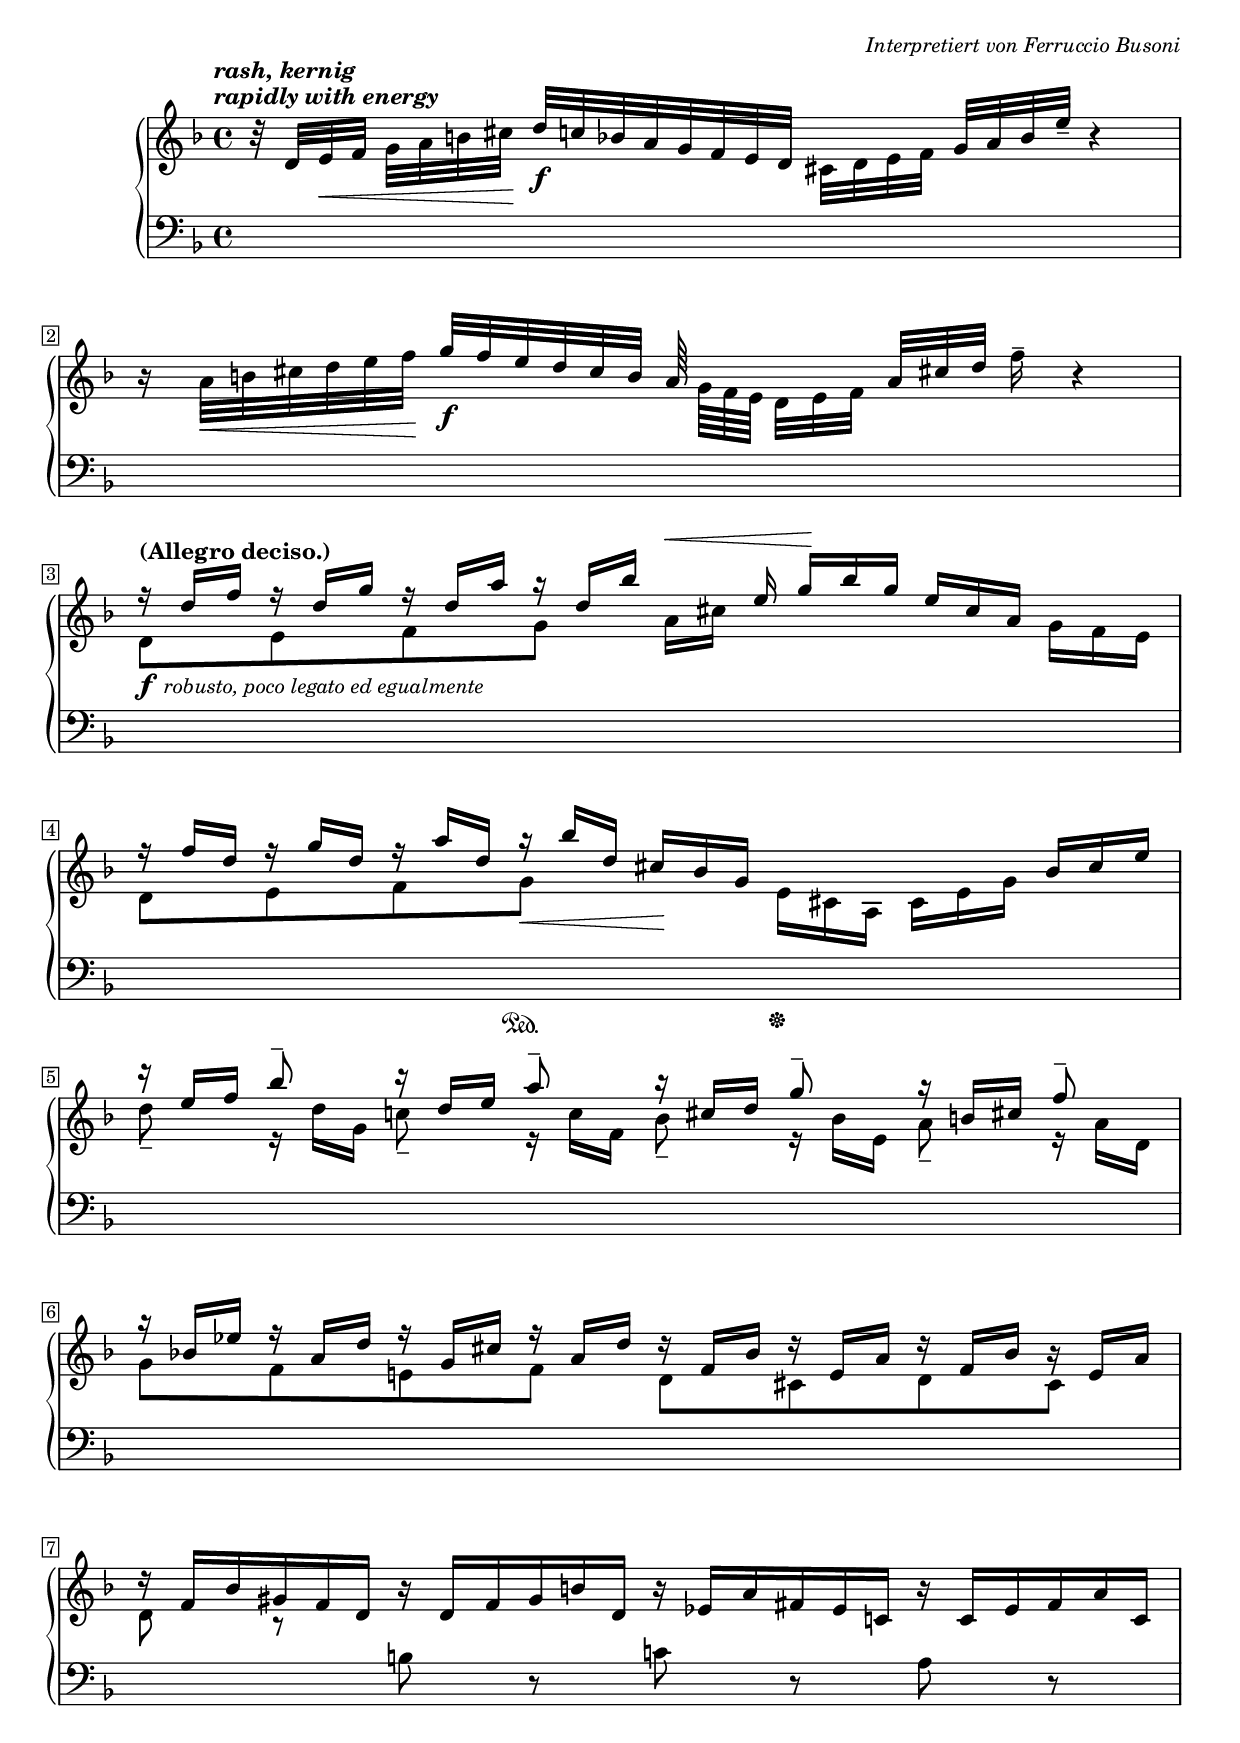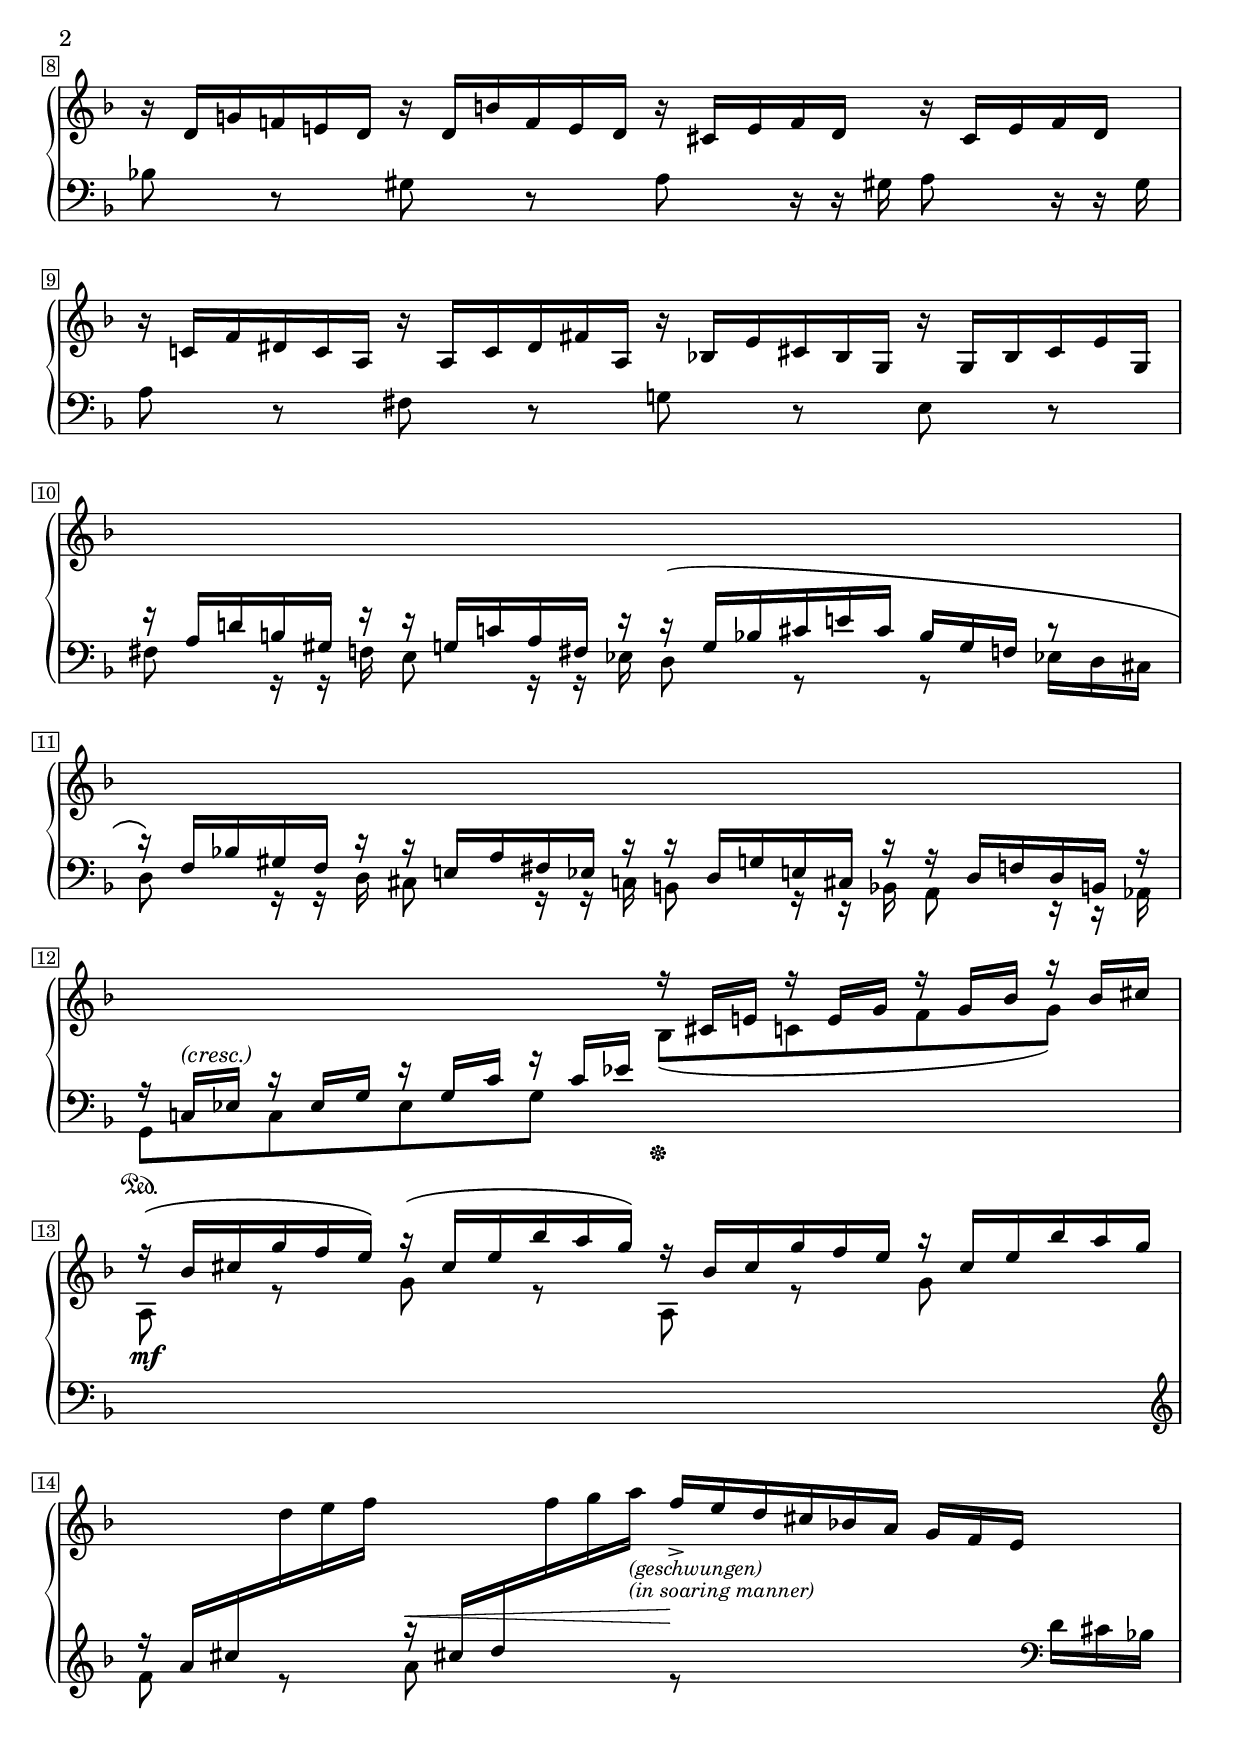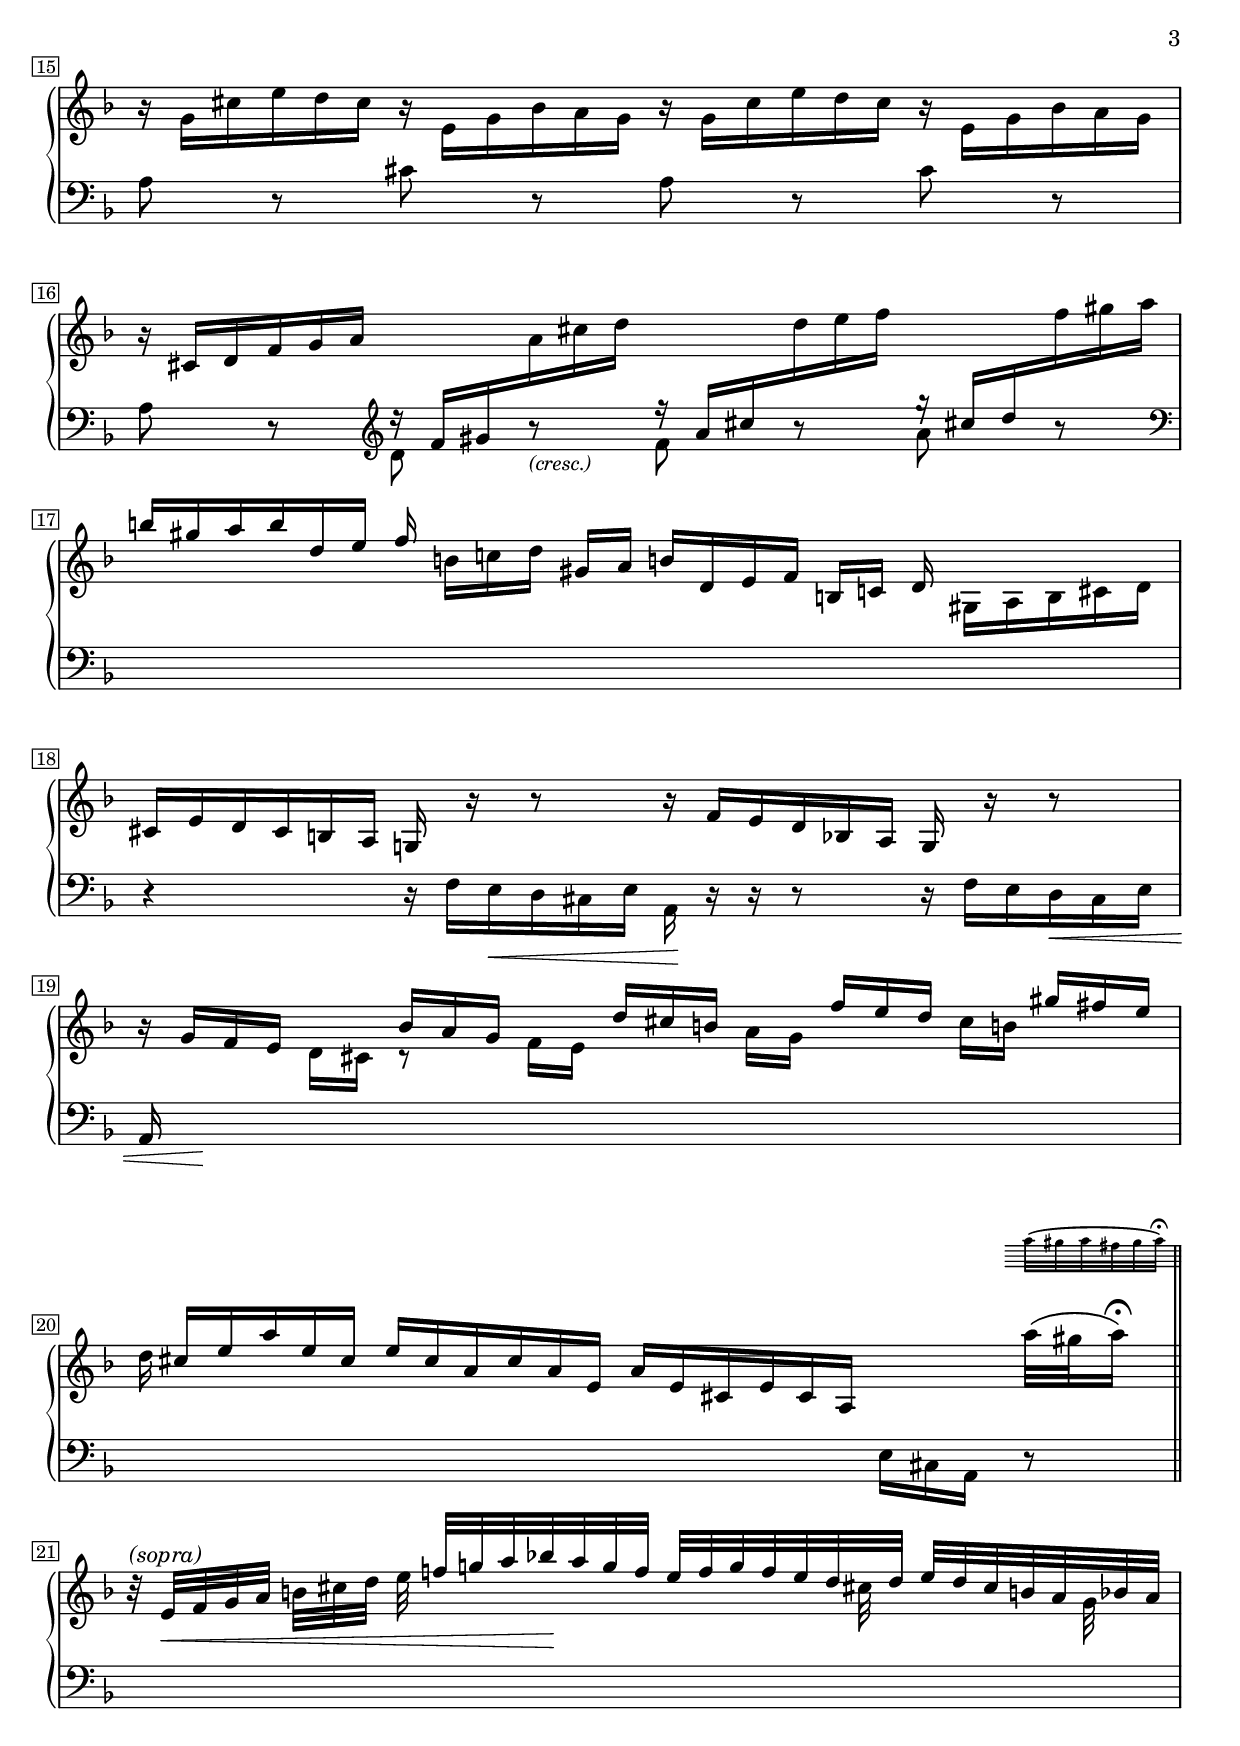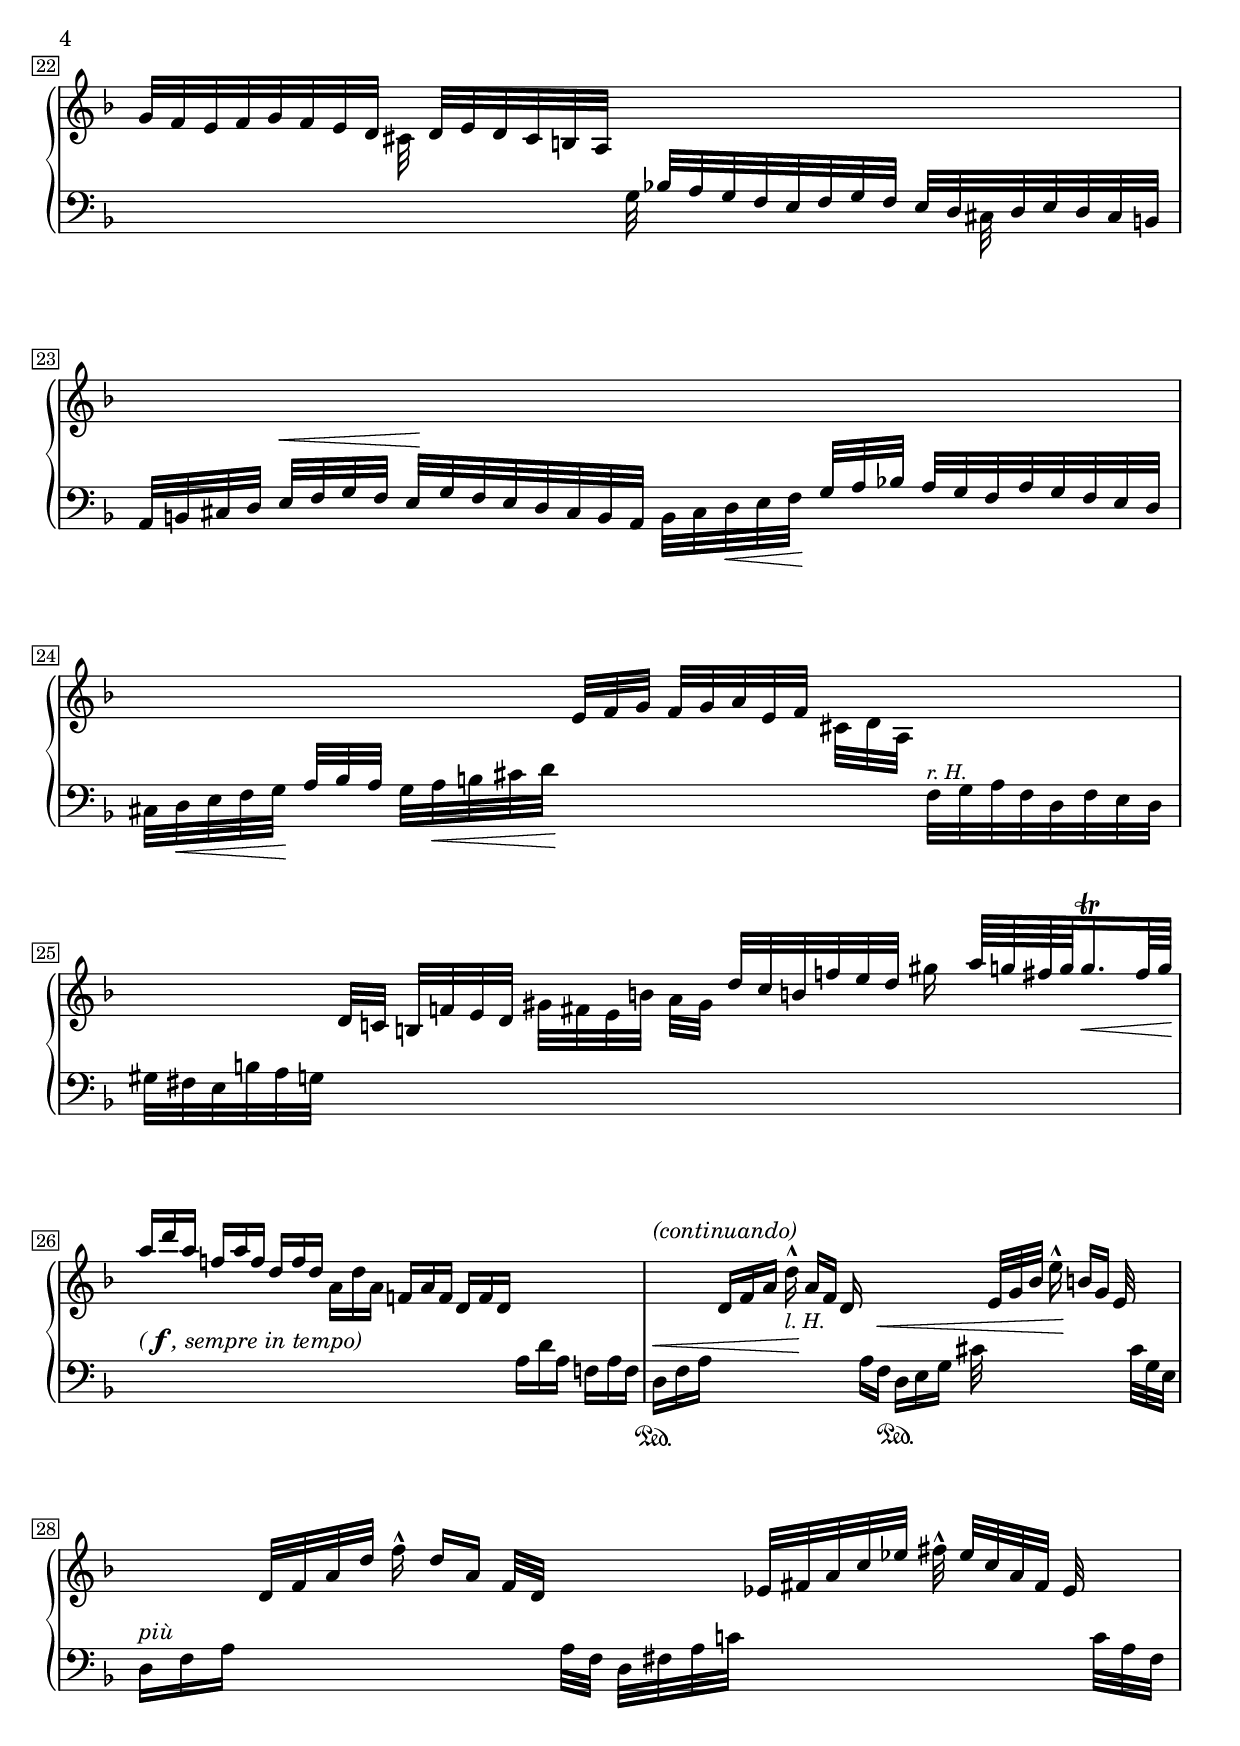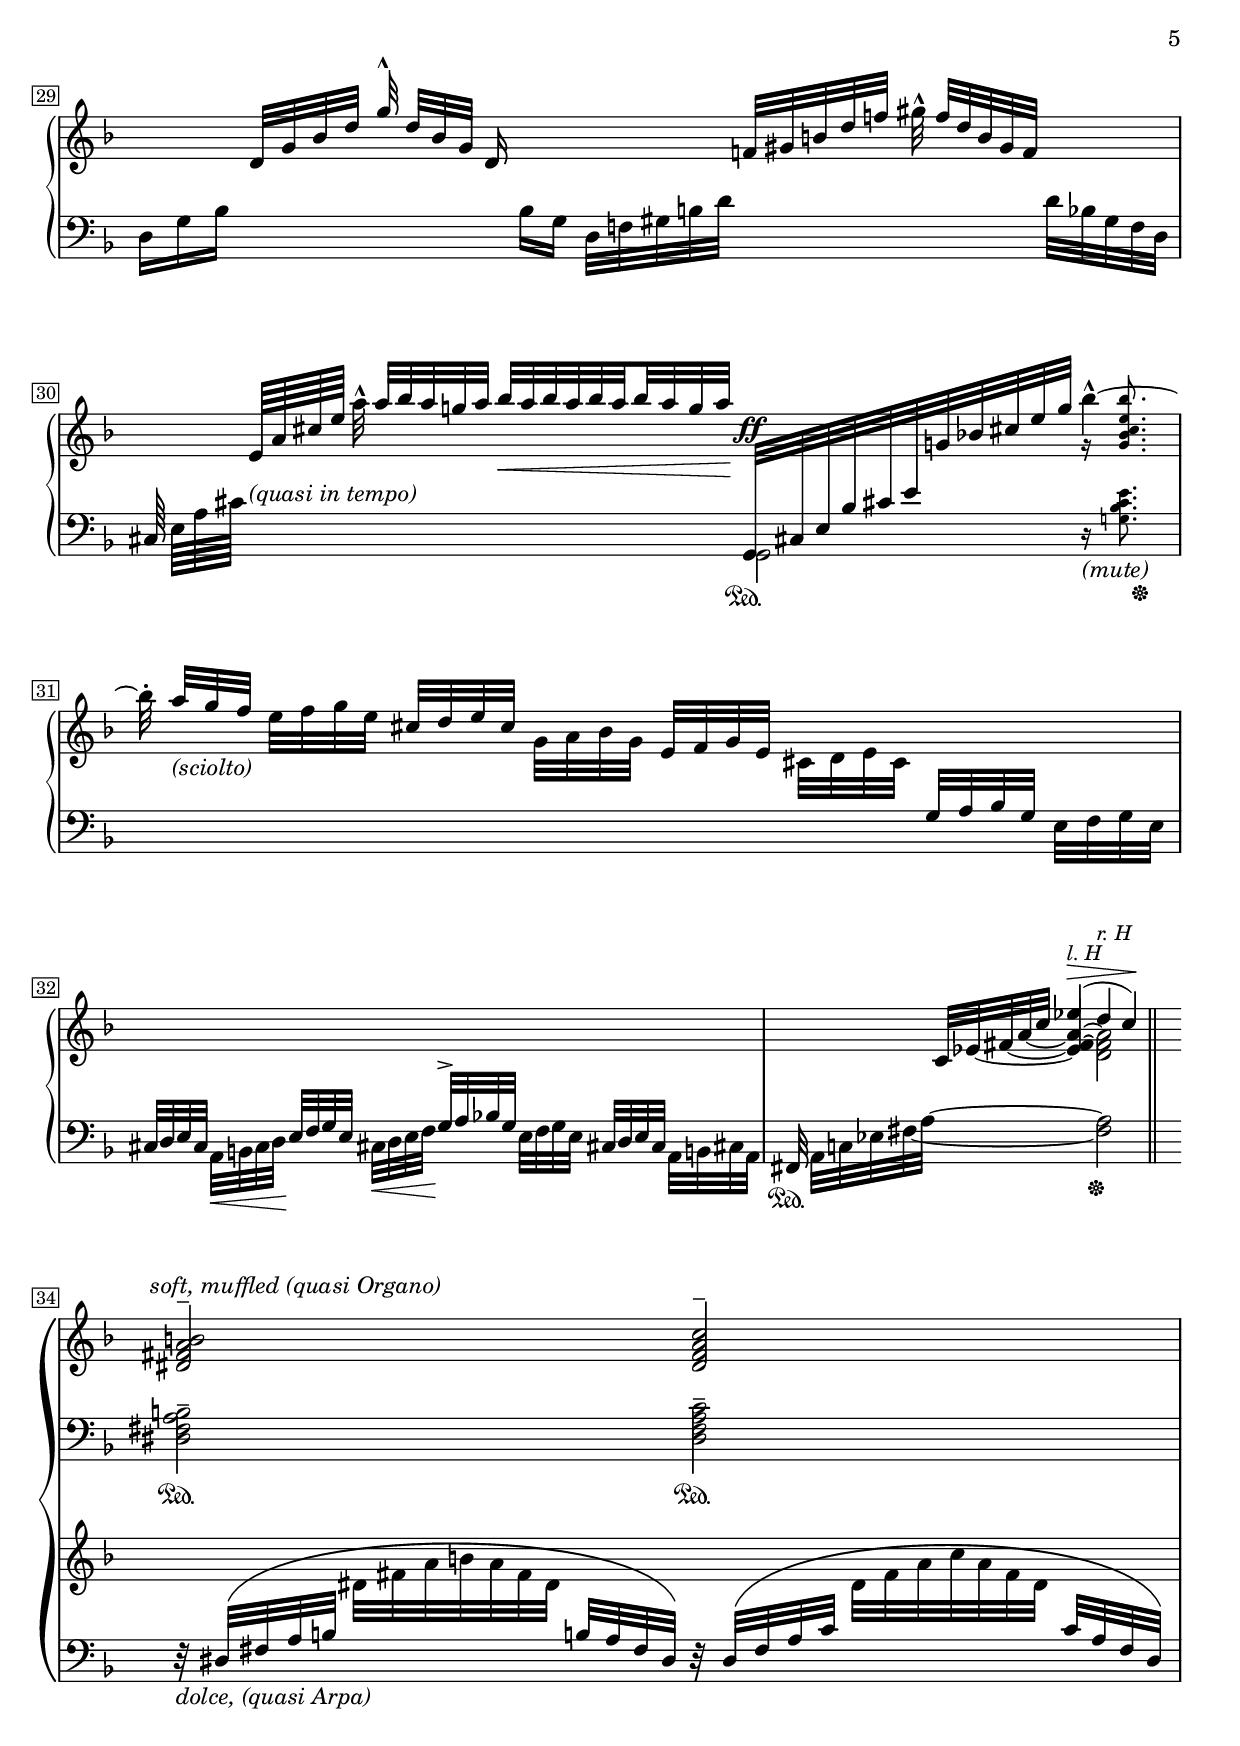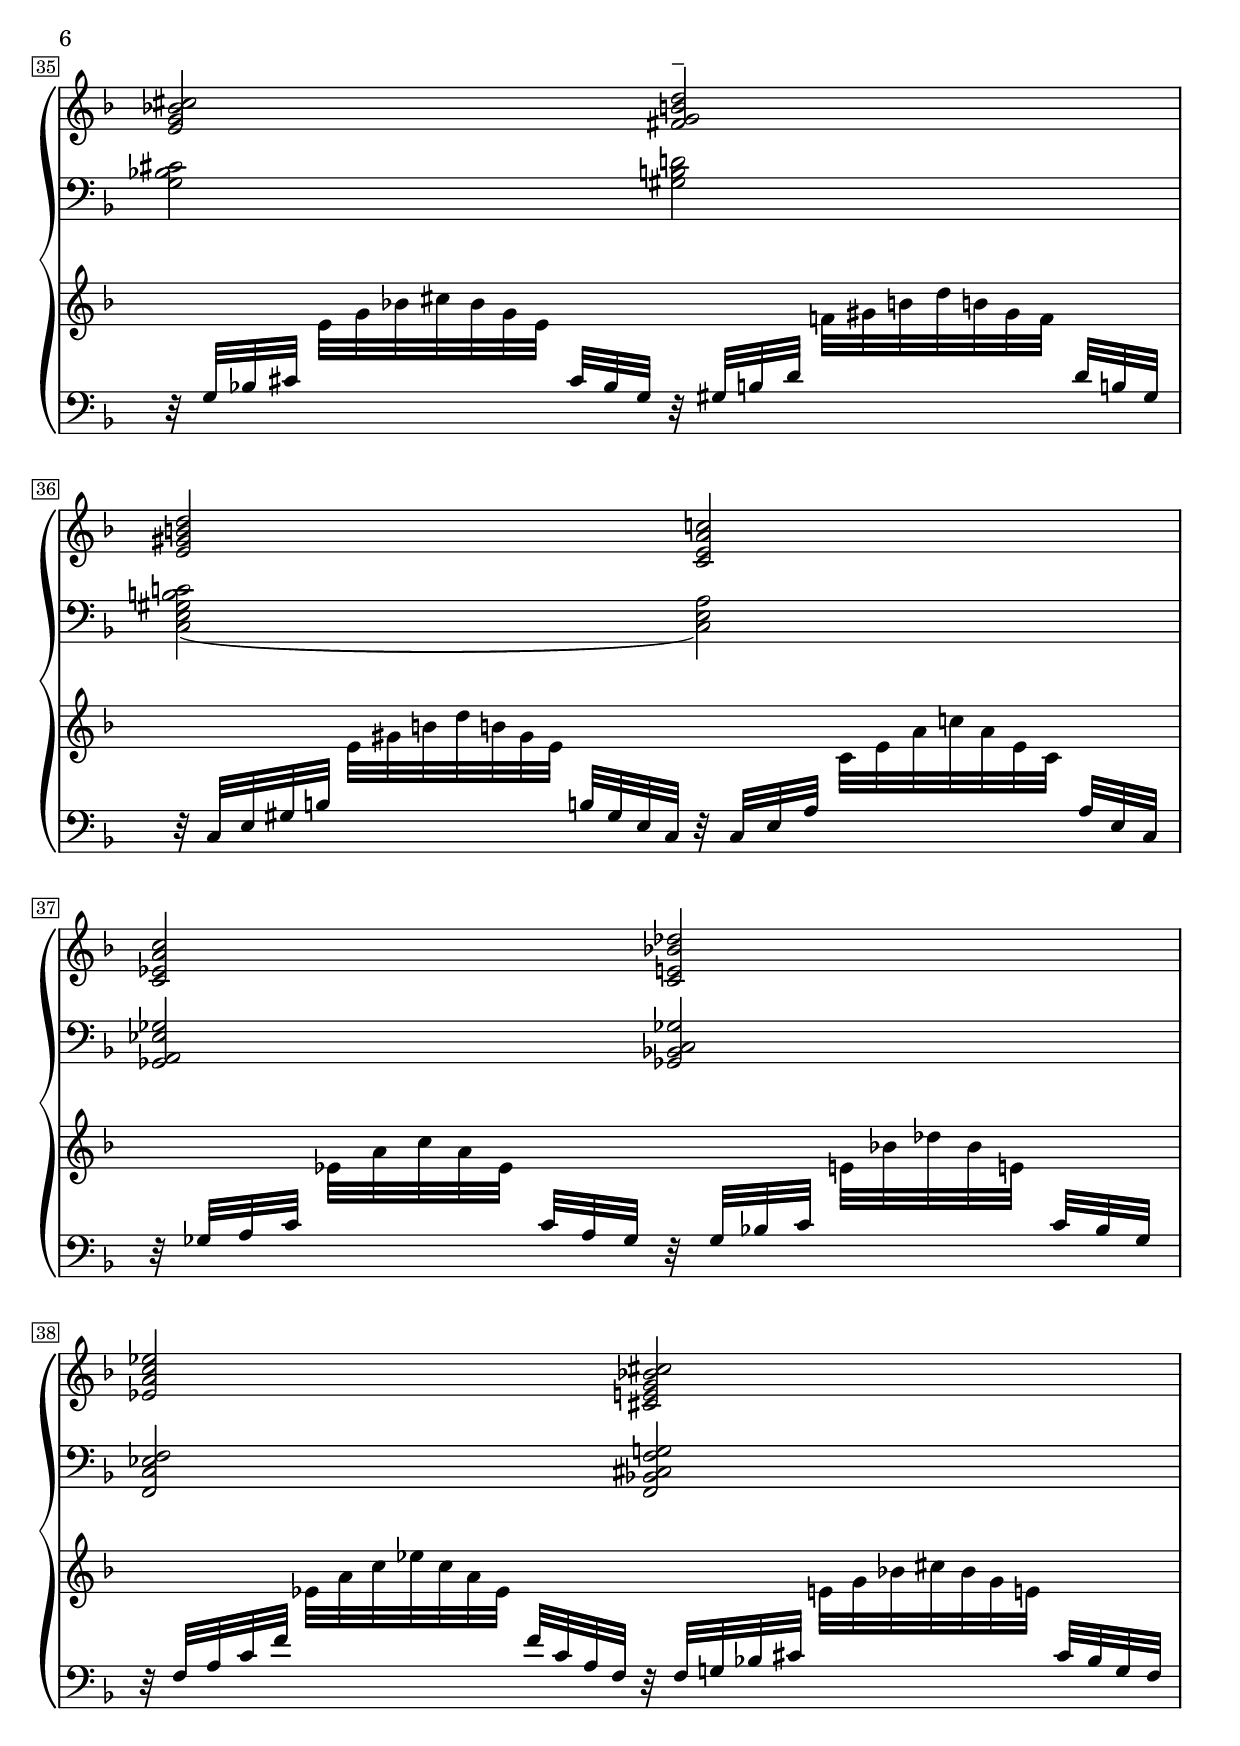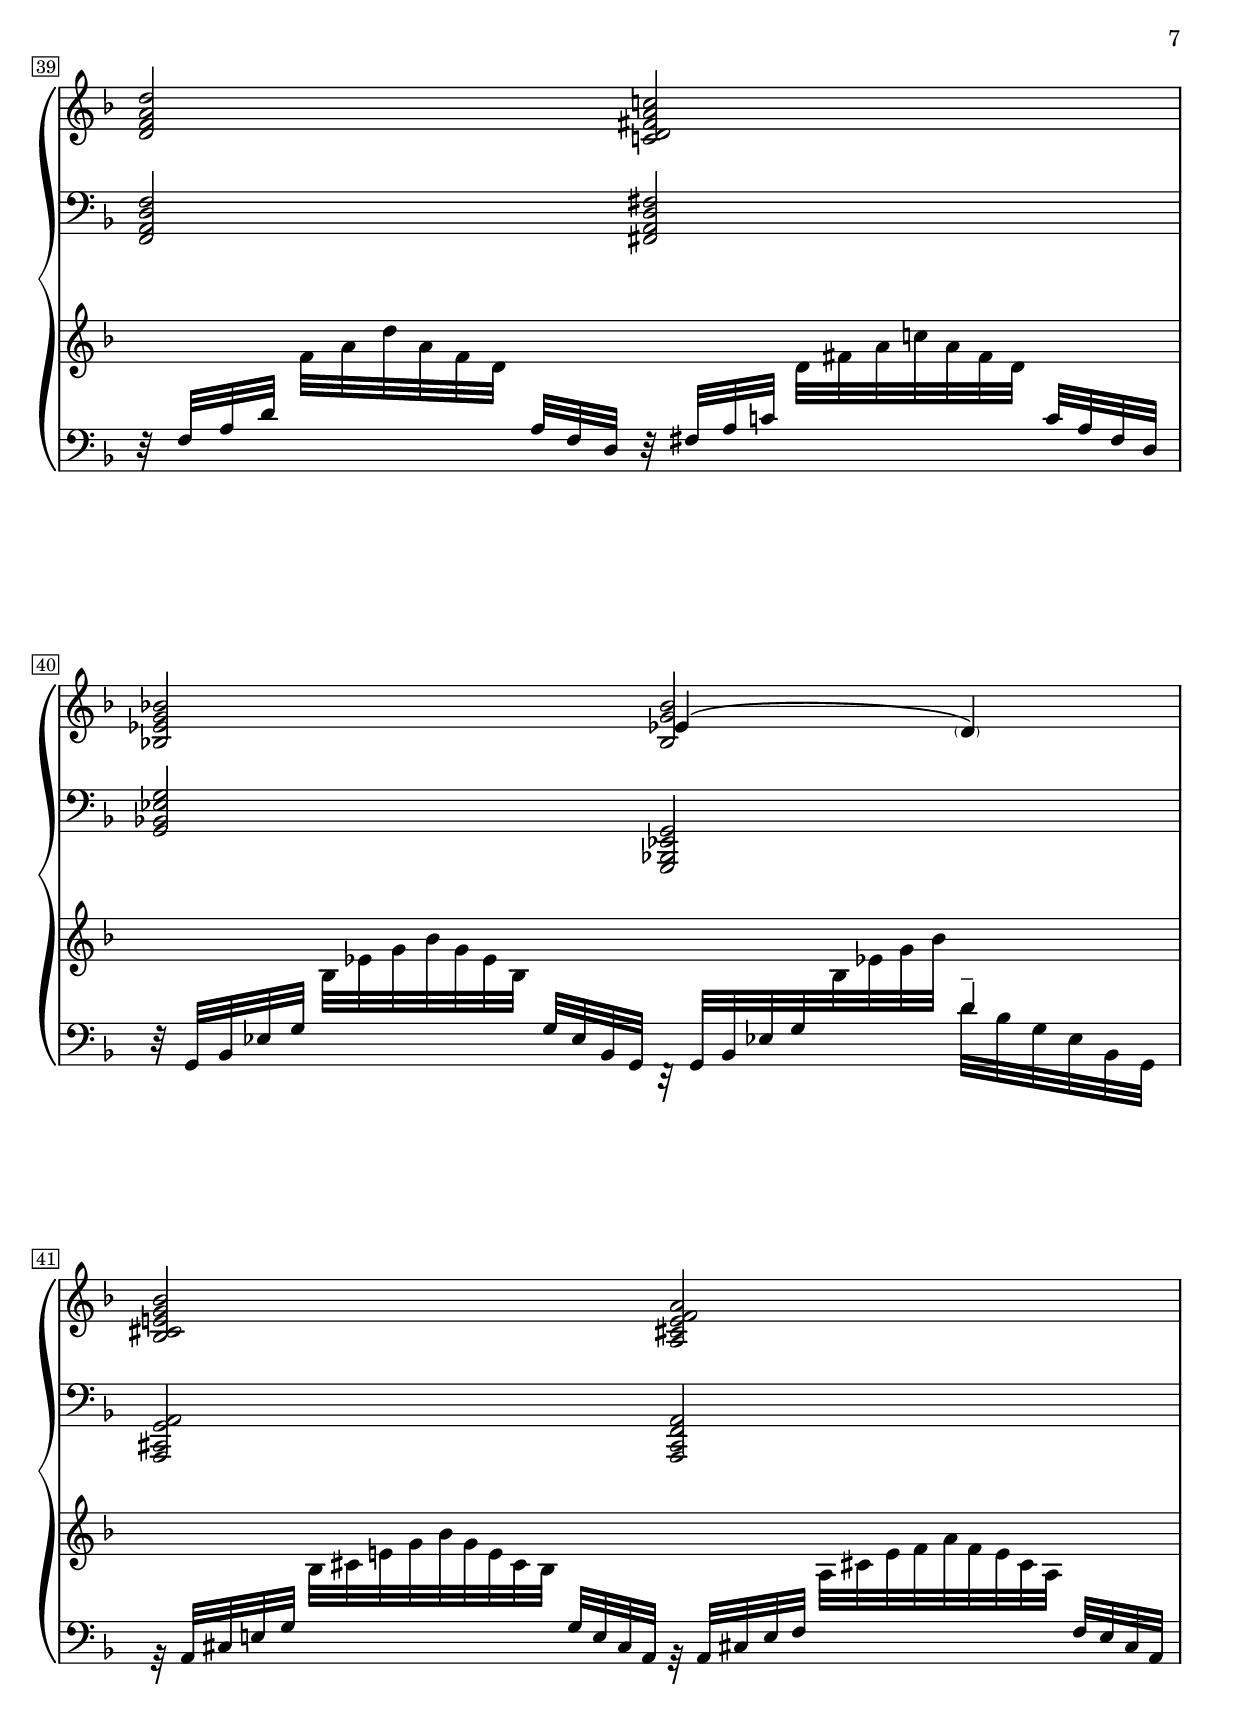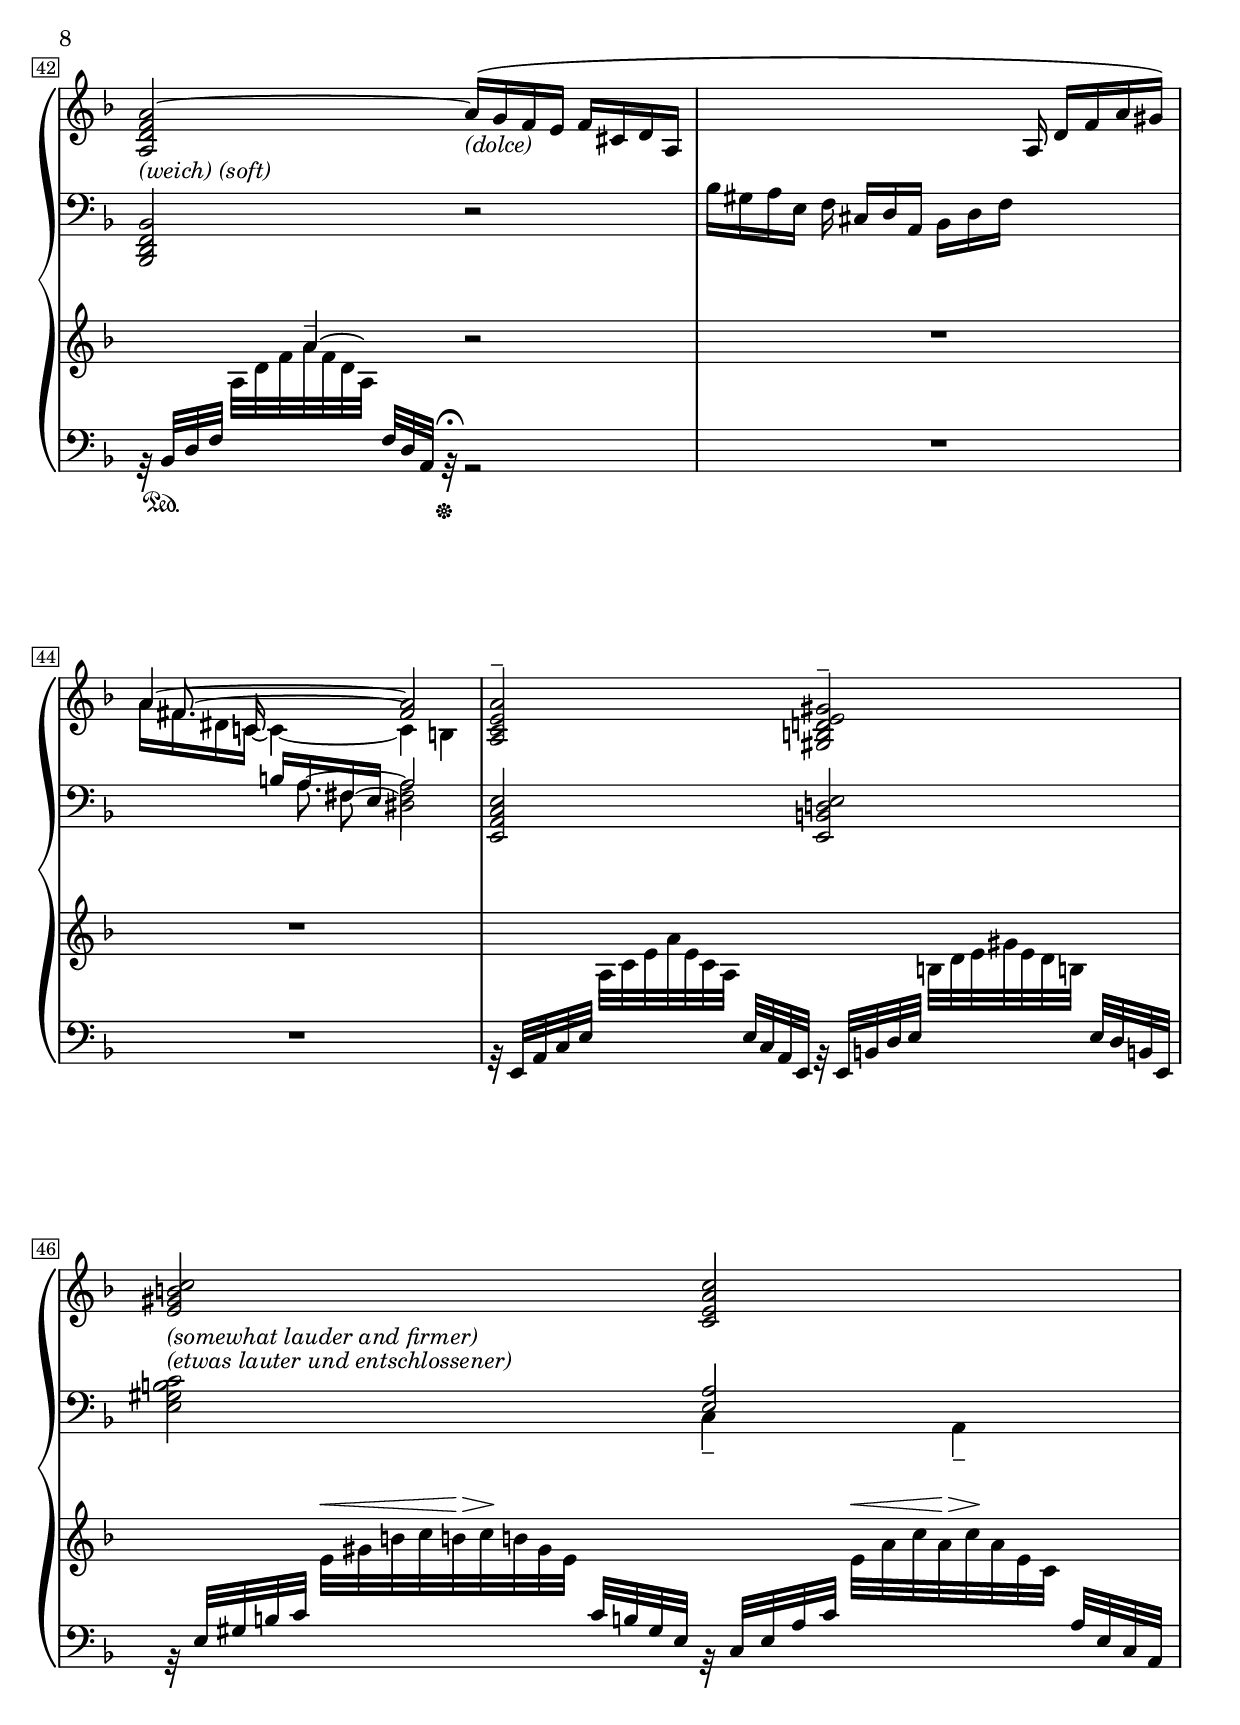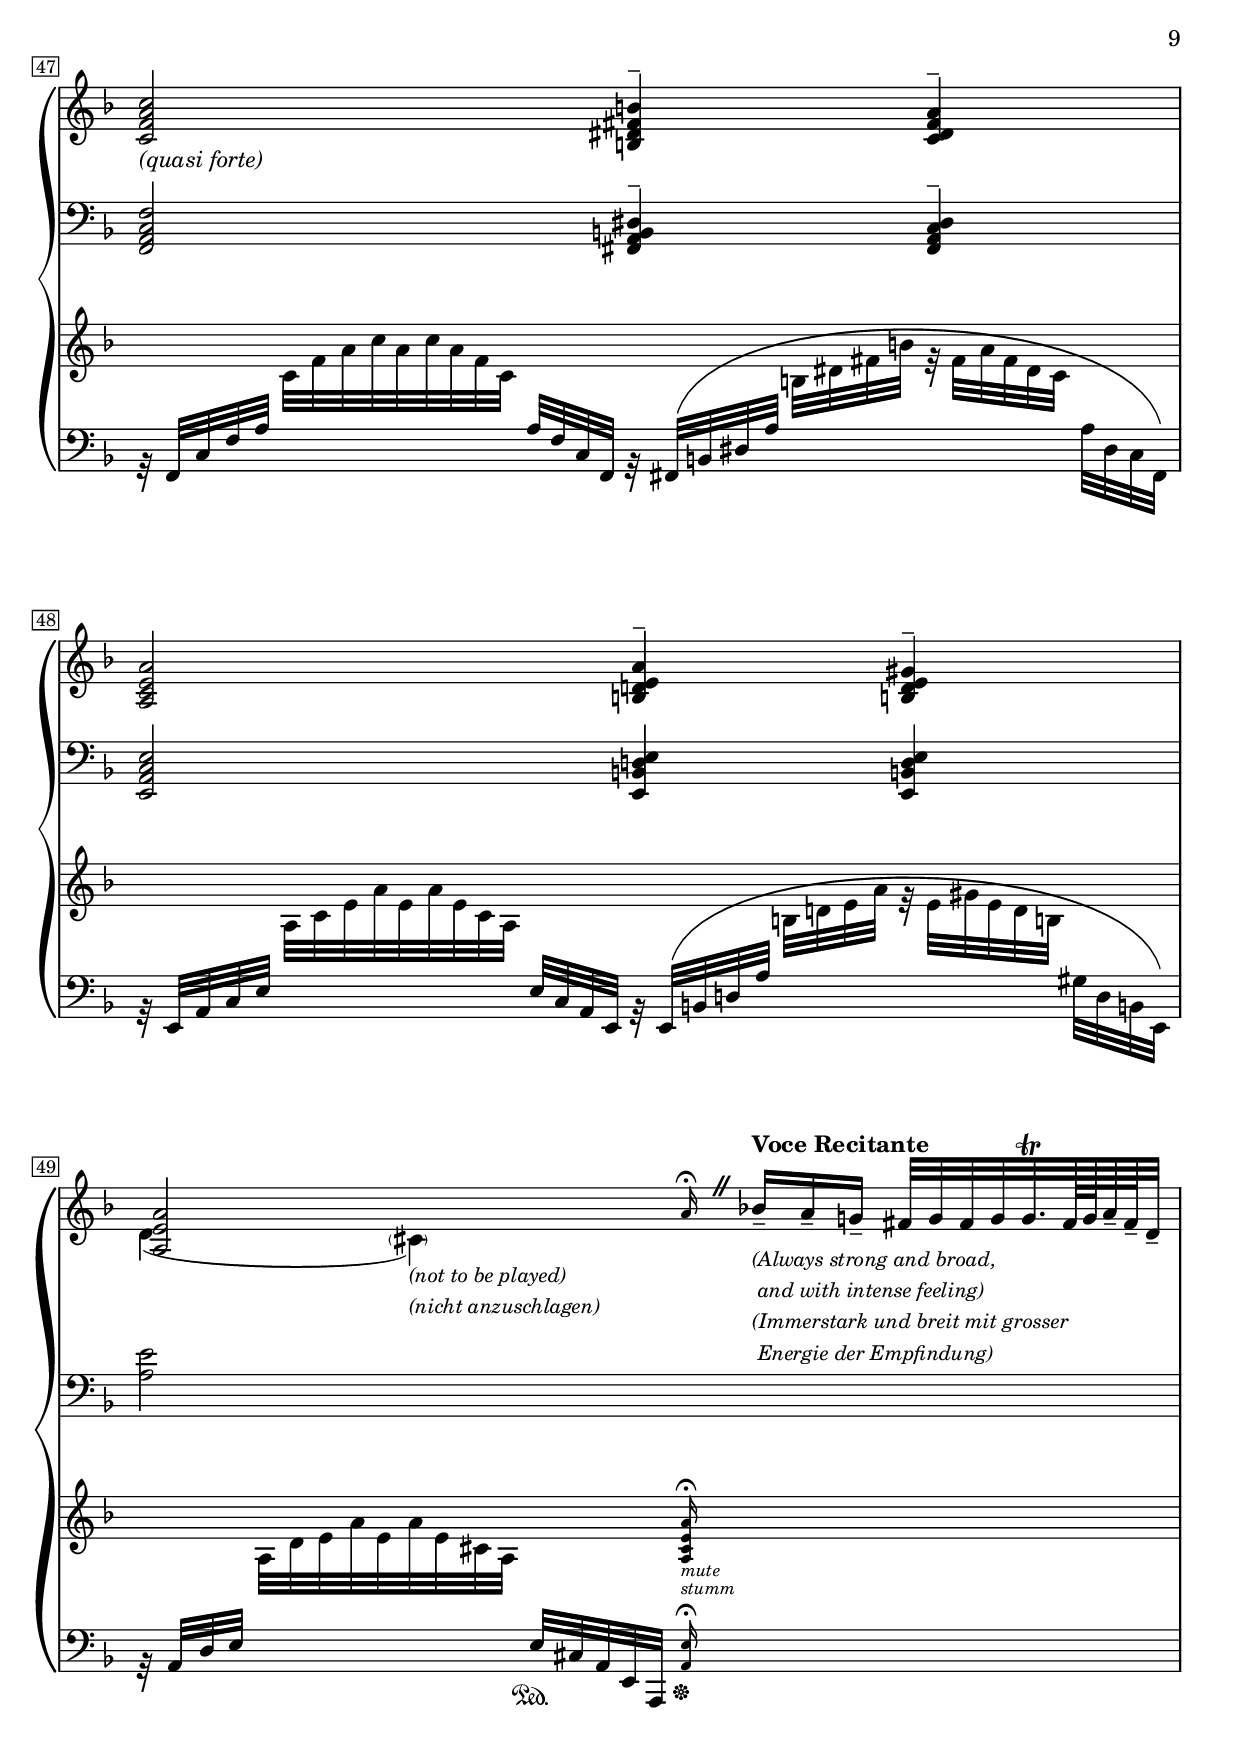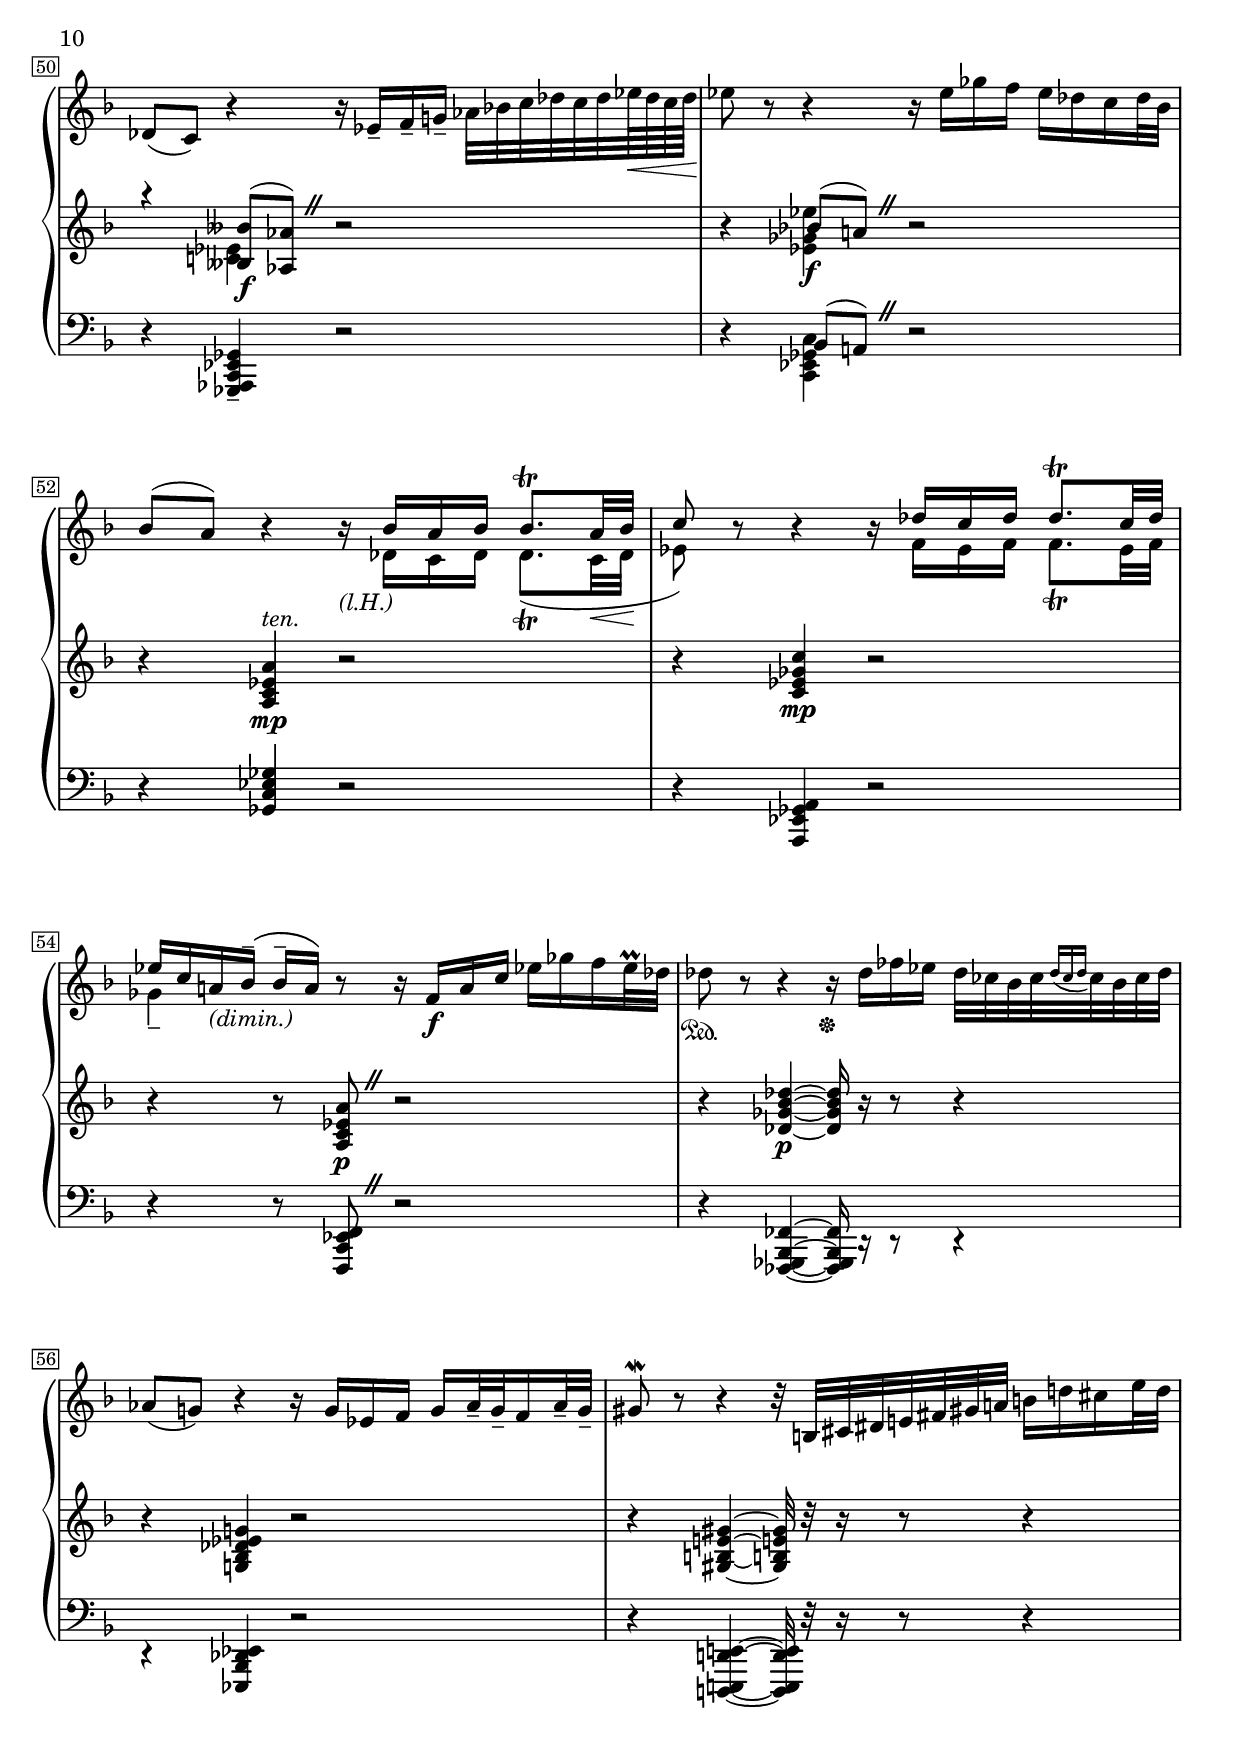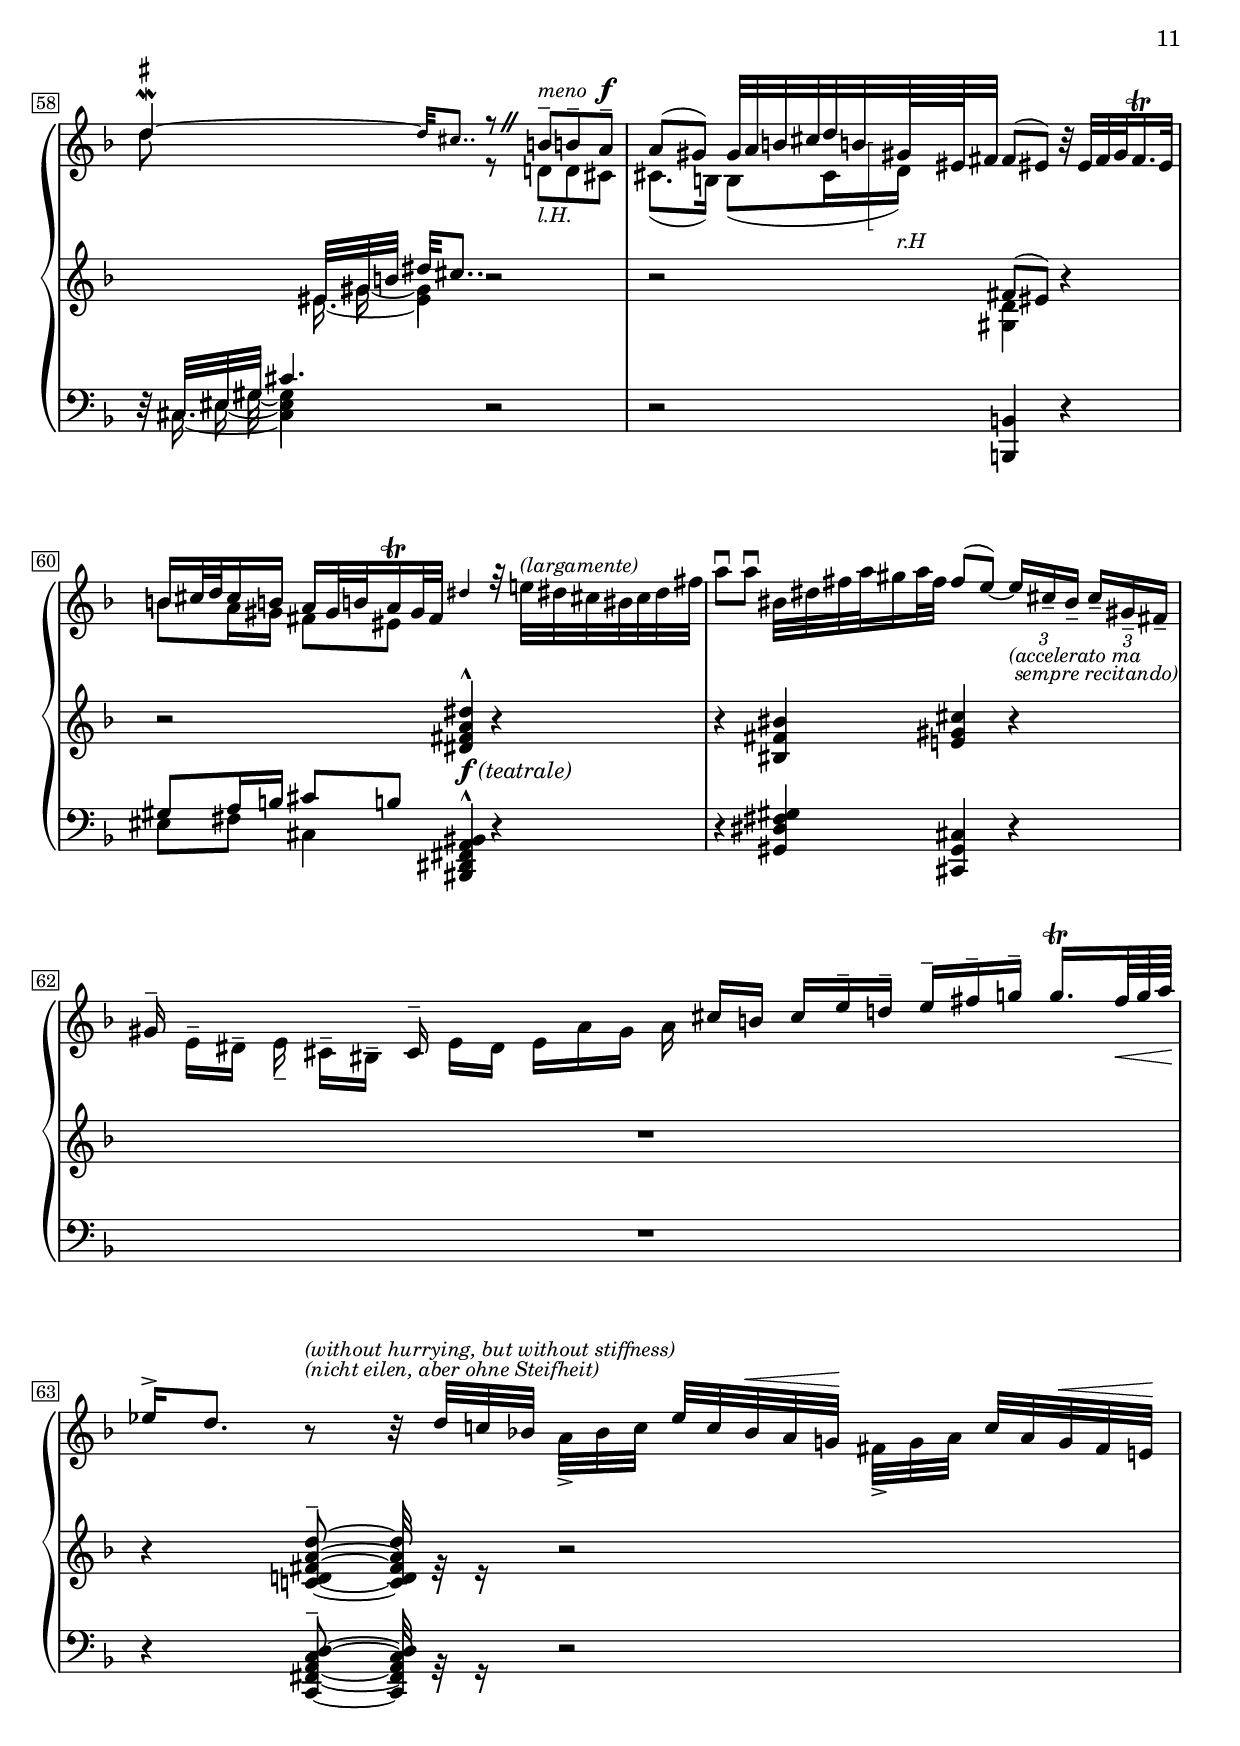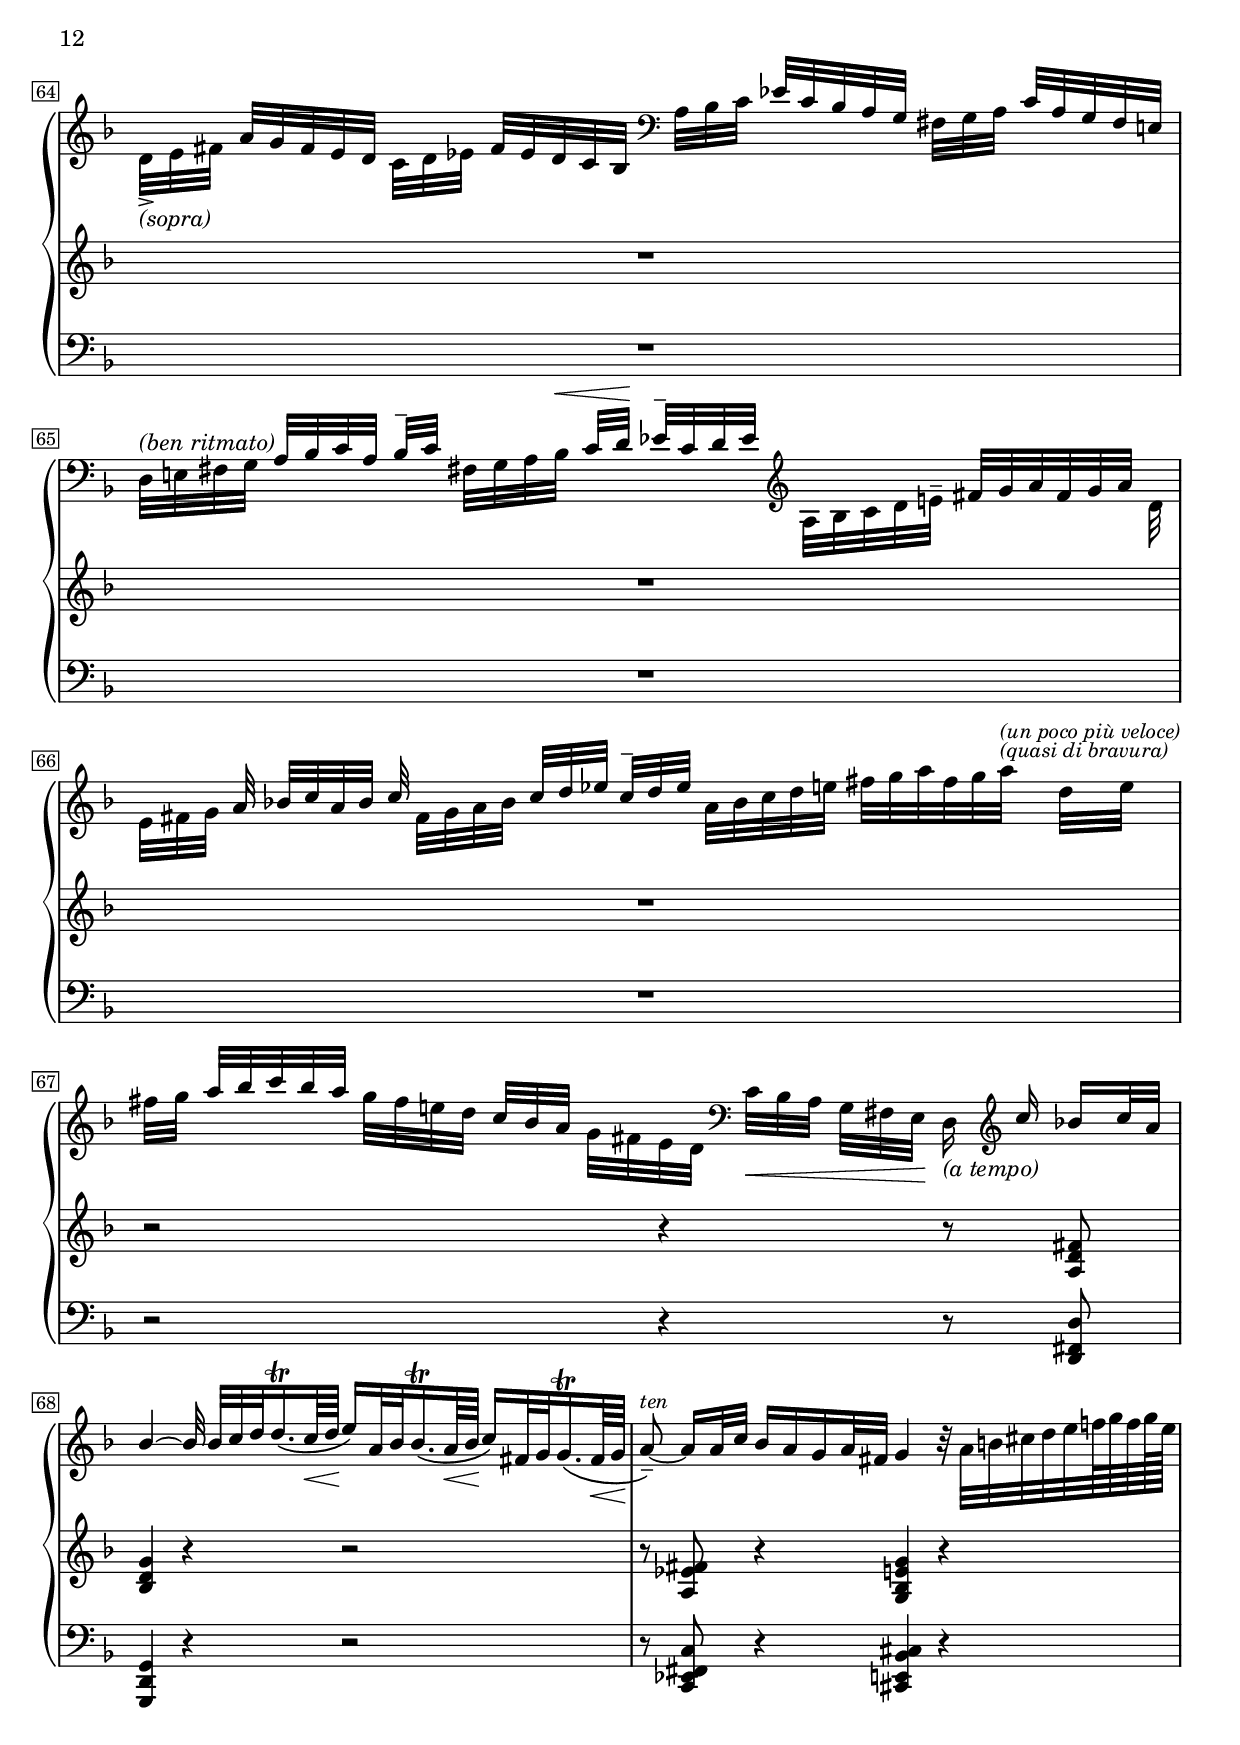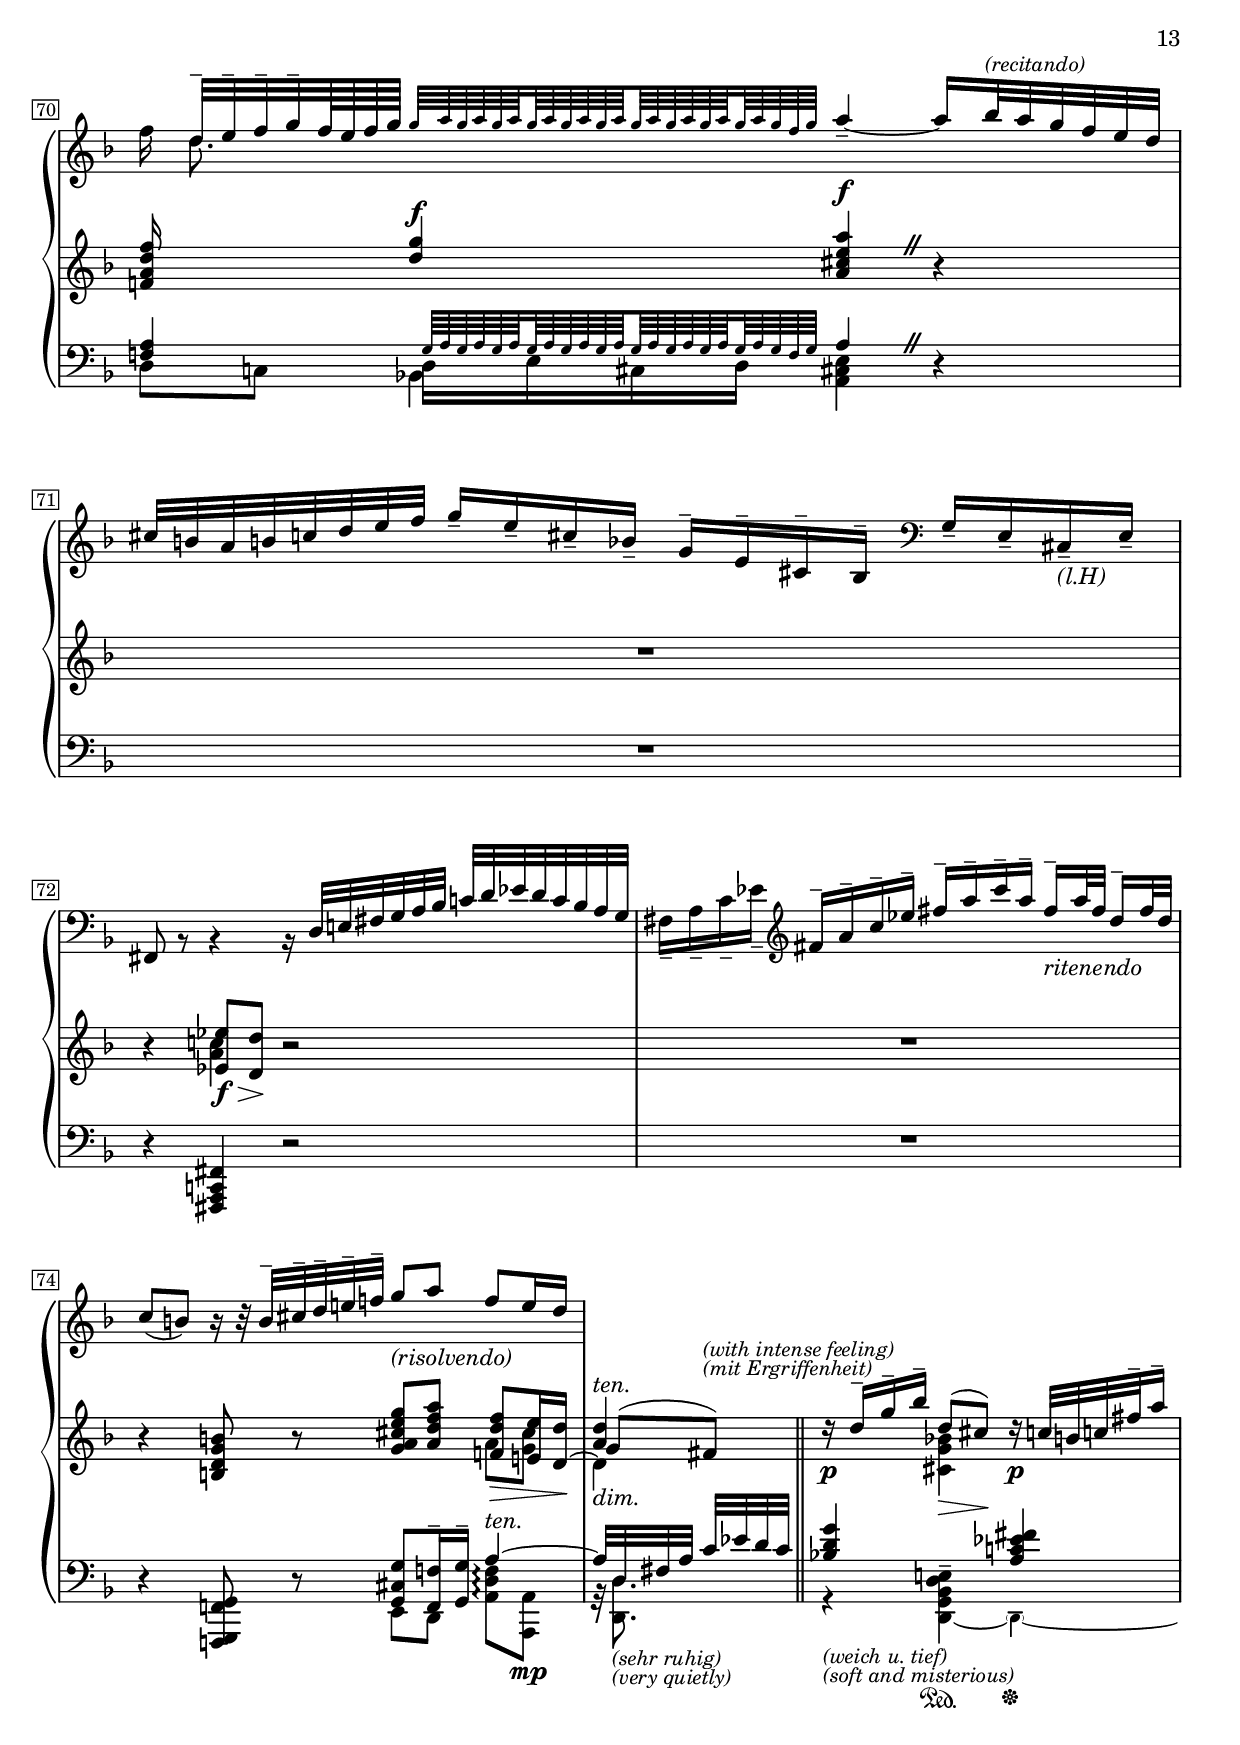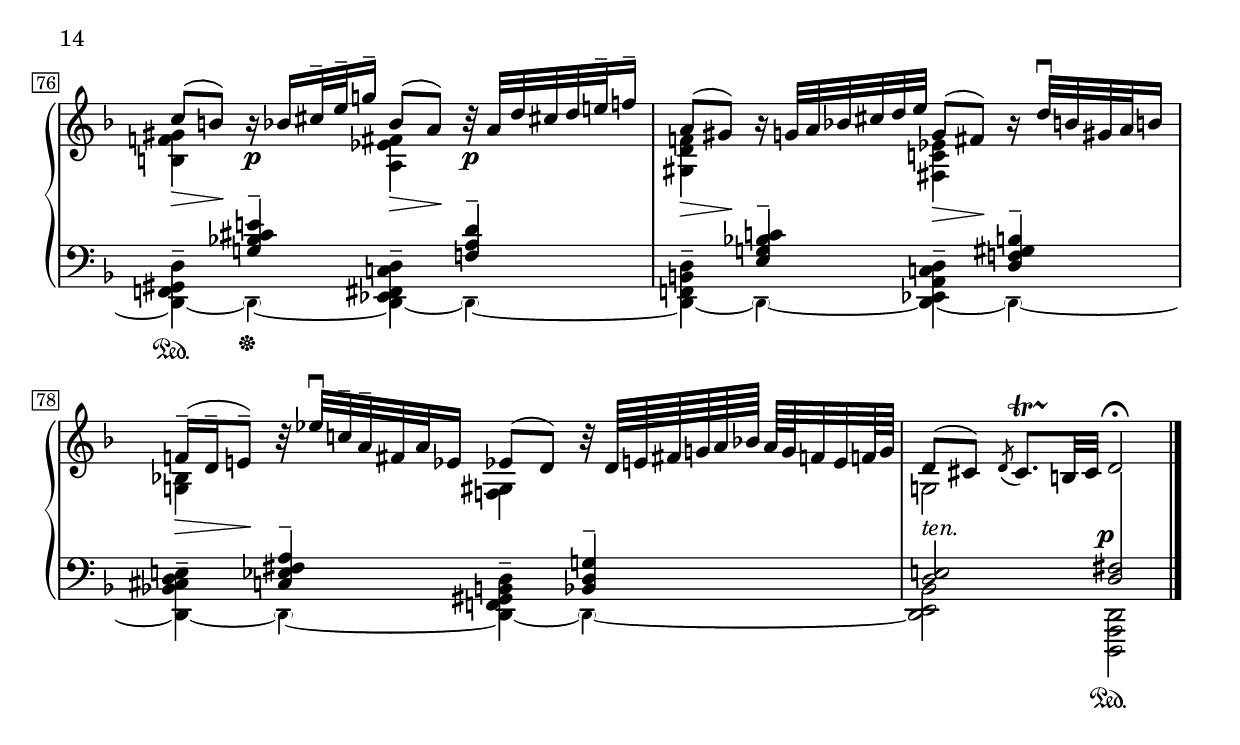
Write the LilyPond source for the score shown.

Global = {
  \key d \minor
  \time 4/4
  \include "../global.ly"
}

Upper = \relative c'' {
  \clef treble
  \tempo \markup {
    \italic
    \column {
      "rash, kernig"
      \general-align #Y #-1
      "rapidly with energy"
    }
  }

  \override TupletBracket.bracket-visibility = ##f
  \omit TupletNumber
  %1
  | r32 \stemUp d,[ e\< f] \stemDown g[ a b cis]\!
    \stemUp d\f c bes a g f e d  \stemDown cis[ d e f] \stemUp g[ a bes e--]  r4
  | r16 \stemDown a,32[\< b cis d e f]\!  \stemUp g[\f f e d cis b]
    a64 \stemDown g[ f e]  d32[ e f] \stemUp a[ cis! d] \stemDown f16--  r4
  | << {
      \override TupletBracket.bracket-visibility = ##f
      \omit TupletNumber
      \tuplet 3/2 8 { r16^\markup{ \bold "(Allegro deciso.)" } d f } \tuplet 3/2 8 { r d g }
      \tuplet 3/2 8 { r d a' } \tuplet 3/2 8 { r d, bes' }
      \tuplet 3/2 8 { s16^\< s16 e, } \tuplet 3/2 8 { g[\! bes g] }
      \tuplet 3/2 8 { e[ cis a] } s8
    } \\ {
      \override TupletBracket.bracket-visibility = ##f
      \omit TupletNumber
      d,8_\markup{\dynamic f\italic\small " robusto, poco legato ed egualmente" }   e  f g
      \tuplet 3/2 8 { a16[ cis] s16 }  s4  \tuplet 3/2 8 { g16 f e }
    } >>
  | << {
      \tuplet 3/2 8 { r16 f' d } \tuplet 3/2 8 { r g d }
      \tuplet 3/2 8 { r a' d, } \tuplet 3/2 8 { r bes' d, }
      \tuplet 3/2 8 { cis bes g }  s4  \tuplet 3/2 8 { bes16 cis e }
    } \\ {
      d,8 e f g\<
      s8\!  \tuplet 3/2 8 { e16 cis a } \tuplet 3/2 8 { cis e g } s8
    } >>

  %5
  | << {
      \tuplet 3/2 8 { r16 e'[ f] } bes8--  \tuplet 3/2 8 { r16 d,[ e] } a8--
      \tuplet 3/2 8 { r16 cis,[ d] } g8--  \tuplet 3/2 8 { r16 b,[ cis!] } f8--
    } \\ {
      d8-- \tuplet 3/2 8 { r16 d g, }  c8-- \tuplet 3/2 8 { r16 c f, }
      bes8-- \tuplet 3/2 8 { r16 bes e, }  a8-- \tuplet 3/2 8 { r16 a d, }
    } >>

  | << {
      \tuplet 3/2 8 { r16 bes' ees }    \tuplet 3/2 8 { r a, d }
      \tuplet 3/2 8 { r g, cis }        \tuplet 3/2 8 { r a d }
      \tuplet 3/2 8 { d16\rest f, bes } \tuplet 3/2 8 { d16\rest e, a }
      \tuplet 3/2 8 { d16\rest f, bes } \tuplet 3/2 8 { b16\rest e, a }
   } \\ {
     g8 f e f d cis d cis
   } >>
  | << {
      \tuplet 3/2 8 { d'16\rest f, bes } \tuplet 3/2 8 { gis f d }
      \tuplet 3/2 8 { b'16\rest d, f }   \tuplet 3/2 8 { gis b d, }
      \tuplet 3/2 8 { b'16\rest ees, a } \tuplet 3/2 8 { fis ees c }
      \tuplet 3/2 8 { b'16\rest c, ees } \tuplet 3/2 8 { fis a c, }
    } \\ {
      d8 r s2.
    } >>
  | \stemUp
    \tuplet 3/2 8 { r16 d g }  \tuplet 3/2 8 { f e d }
    \tuplet 3/2 8 { r d b' }   \tuplet 3/2 8 { f e d }
    \tuplet 3/2 8 { r cis e }  \tuplet 3/2 8 { f d s }
    \tuplet 3/2 8 { r cis e }  \tuplet 3/2 8 { f d s }
  | \tuplet 3/2 8 { r c f }    \tuplet 3/2 8 { dis c a }
    \tuplet 3/2 8 { r a c }    \tuplet 3/2 8 { dis fis a, }
    \tuplet 3/2 8 { r bes! e }  \tuplet 3/2 8 { cis bes g }
    \tuplet 3/2 8 { r g bes }  \tuplet 3/2 8 { cis e g, }
  %10
  | s1
  | s1
  | s2
    << {
      \override TupletBracket.bracket-visibility = ##f
      \omit TupletNumber
      \tuplet 3/2 8 { r16 cis e } \tuplet 3/2 8 { r e g }
      \tuplet 3/2 8 { r g bes }   \tuplet 3/2 8 { r bes cis }
    } \\ {
      bes,8\( c f g\)
    } >>
  | << {
      \tuplet 3/2 8 { r16\( bes cis } \tuplet 3/2 8 { g' f e\) }
      \tuplet 3/2 8 { r\( cis e }     \tuplet 3/2 8 { bes' a g\) }
      \tuplet 3/2 8 { r bes, cis }  \tuplet 3/2 8 { g' f e }
      \tuplet 3/2 8 { r cis e }     \tuplet 3/2 8 { bes' a g }
    } \\ {
      a,,8\mf r g'  r a, r g'
    } >>
  | s2
    \tuplet 3/2 8 { f'16-> e d } \tuplet 3/2 8 { cis bes! a }
    \tuplet 3/2 8 { g16 f e }  s8
  %15
  | \stemDown
    \tuplet 3/2 8 { r16 g cis } \tuplet 3/2 8 { e d cis }
    \tuplet 3/2 8 { r e, g }    \tuplet 3/2 8 { bes a g }
    \tuplet 3/2 8 { r g cis }   \tuplet 3/2 8 { e d cis }
    \tuplet 3/2 8 { r e, g }    \tuplet 3/2 8 { bes a g }
    \stemNeutral
  | \tuplet 3/2 8 { r cis, d } \tuplet 3/2 8 { f g a }
    \change Staff = "lower" \tuplet 3/2 8 { d\rest f, gis }
    \change Staff = "upper" \tuplet 3/2 8 { a cis d }
    \change Staff = "lower" \tuplet 3/2 8 { f\rest a, cis }
    \change Staff = "upper" \tuplet 3/2 8 { d e f }
    \change Staff = "lower" \tuplet 3/2 8 { g\rest cis,! d }
    \change Staff = "upper" \tuplet 3/2 8 { f gis a }
  | \stemUp
    \tuplet 3/2 8 { b gis a }  \tuplet 3/2 8 { b d, e }
    \tuplet 3/2 8 { f \stemDown b,[ c }   \tuplet 3/2 8 { d] \stemUp gis,[ a] }
    \tuplet 3/2 8 { b![ d, e } \tuplet 3/2 8 { f] b,[ c] d }
    \stemDown
    \tuplet 3/2 8 { gis,[ a b } \tuplet 3/2 8 { cis d] }
    \stemNeutral
  | \tuplet 3/2 8 { cis e d }  \tuplet 3/2 8 { cis b a }
    g r  r8
    \tuplet 3/2 8 { r16 f' e } \tuplet 3/2 8 { d bes a }
    g r  r8
  | \stemUp
    \tuplet 3/2 8 { r16 g' f } \tuplet 3/2 8 { e s s }
    \tuplet 3/2 8 { bes' a g } \tuplet 3/2 8 { s s d'[ }
    \tuplet 3/2 8 { cis b] s } \tuplet 3/2 8 { s f'[ e }
    \tuplet 3/2 8 { d] s s }   \tuplet 3/2 8 { gis[ fis e] }
  %20
  | \tuplet 3/2 8 { s cis[ e } \tuplet 3/2 8 { a e cis] }
    \tuplet 3/2 8 { e[ cis a } \tuplet 3/2 8 { cis a e] }
    \tuplet 3/2 8 { a[ e cis } \tuplet 3/2 8 { e cis a] }
    \stemDown
    s8
    << {
      a''32[\( gis a16\)]\fermata
    }
    \new Staff \with {
      alignAboveContext = "upper"
      fontSize = #-4
      \override StaffSymbol.staff-space = #(magstep -6)
      \omit Staff.Clef
      \omit Staff.TimeSignature
    } {
      \tuplet 6/4 {
        \omit TupletNumber
        \override TextScript.padding = #3
        a32[\( gis a fis gis a\)]\fermata
      }
    }
    >>
    \stemNeutral
    \bar "||"
  | << {
      b,32\rest^\markup { \italic "(sopra)" }  e,[\< f g a] \voiceTwo b![ cis d] e
      \voiceOne f[ g a bes\! a g f] e[ f g f e d s d] e[ d cis b! a s bes a]
    } \\ {
      s4 s4  s8 s16 cis!32 s32  s8 s32 g s16
    }
    >>
  | << {
      g32[ f e f g f e d]  s d[ e d cis b! a] s32  s2
    } \\ {
      s4 cis32 s8. s32  s2
    }
    >>
  | s1
  | s4 s8 s32 e[ f g] f[ g a e f] \voiceTwo cis[ d a] s4
  %25
  | s8. \voiceOne d32[ c] b![ f'! e d] \voiceTwo gis[ fis e b'! ]
    a[ gis] \voiceOne d'[ c b! f'! e d] \voiceTwo gis16 \voiceOne a64[ g fis g g16.\trill\< fis64 g\!]
  | \tuplet 3/2 8 { a16[ d a] } \tuplet 3/2 8 { f[ a f] }
    \tuplet 3/2 8 { d[ f d] }   \voiceTwo \tuplet 3/2 8 { a[ d a] } \voiceOne
    \tuplet 3/2 8 { f[ a f] }   \tuplet 3/2 8 { d[ f d] }
    s4
  | s8^\markup { \italic "(continuando)" } \tuplet 3/2 8 { d16[ f a] }
    \tuplet 3/2 8 { \once\stemDown d16-^_\markup { \small\italic "l. H." } a[ f] } \tuplet 3/2 8 { d s8 }
    s8 s32 e[ g bes]
    \tuplet 3/2 8 { \once\stemDown e16-^ b[ g] } e32 s16.
  | s8 d32[ f a d]
    \tuplet 3/2 8 { \once\stemDown f16-^ d[ a] } f32[ d] s16
    s8 \tuplet 5/4 8 { ees32 fis a c ees }
    \tuplet 5/4 8 { \once\stemDown fis32-^ ees[ c a fis] } ees32 s16.
  | s8 d32[ g bes d]
    g-^ d[ bes g] \tuplet 3/2 8 { d16 s8 }
    s8 \tuplet 5/4 8 { f32 gis b! d f }
    \tuplet 6/4 8 { \once\stemDown gis-^ f[ d b gis f] } s8
  %30
  | s16 e64[ a cis e]
    \tuplet 6/4 8 { \stemDown a32-^ \stemUp a[ bes a g a] }
    \set subdivideBeams = ##t
    \set baseMoment = #(ly:make-moment 1/8)
    \tuplet 6/4 8 { bes32[\< a bes a bes a } bes a g a]\!
    \set subdivideBeams = ##f
    << {
      \tuplet 11/8 4 {
        \change Staff = "lower" {
          \omit TupletNumber
          g,,,32^\ff[ cis! e bes' cis! e
        }
        \change Staff = "upper" {
          g bes cis! e g]
        }
      }
      \stemDown bes4~-^
    } \\ {
      \change Staff = "lower" { g,,,2 }
      \change Staff = "upper"
    } \\ {
      << {
        s4
        \magnifyMusic 0.75 {
          \change Staff = "lower" {
            d'16\rest
            \voiceTwo <g bes cis e>8.
          }
        }
      } \\ {
        s4
        \magnifyMusic 0.75 {
          \change Staff = "upper" {
            g'16\rest
            \voiceOne <g bes cis e bes'>8.
          }
        }
      } >>
    } >>
  | << {
      \voiceTwo bes'32^. \voiceOne a[_\markup { \italic "(sciolto)" }  g f]
    } \\ {
      s16
    } >>
    \voiceTwo e32[ f g e]
    \voiceOne cis[ d e cis] \voiceTwo g[ a bes g]
    \voiceOne e[ f g e] \voiceTwo cis[ d e cis]
    \change Staff = "lower" {
      \voiceOne g[ a bes g] \voiceTwo e[ f g e]
    }
    \change Staff = "upper"
  | s1
  %33
  | s1
  \bar "||"
  \omit Staff.TimeSignature
  <<
    \new Staff = "organUpper" \with {
      alignAboveContext = "upper"
    } {
      \Global
      \omit Staff.TimeSignature
      \clef "treble"
  |   <dis' fis a b!>2^\markup { \hspace #-2.5 \italic "soft, muffled (quasi Organo)" }^-
      <dis fis a c>2^-
  %35 organUpper
  |   <e g bes cis>2  <fis g b! d>2^-
  |   <e gis b! d>2  <c e a c>2
  |   <c ees a c>2  <c e! bes' des>2
  |   <ees a c ees>2  <cis e! g bes! cis>2
  |   <d f a d>2  <c d fis a c>2
  %40 organUpper
  |   <bes! ees g bes!>2
      << {
        <bes g' bes>2
      } \\ {
        \voiceOne
        \shiftOn ees!4 \( \parenthesize d\)
      } >>
  |   <bes cis e! g bes>2  <a cis! e f a>2
  |   <a d f a^~>2-\markup { \italic "(weich) (soft)" }
      a'16^\(-\markup { \italic "(dolce)" } g f e f cis d a
  |   s2 s8. a16 d[ f a gis]\)
      \mergeDifferentlyDottedOn
  |   << {
        \voiceOne
        \set tieWaitForNote = ##t
        a4~ s4 a2
      } \\ {
        \voiceOne
        \set tieWaitForNote = ##t
        s16 fis8.~ s4 fis2
      } \\ {
        \voiceOne
        s8. c!16 s4 s2
      } \\ {
        \voiceTwo
        a'16 fis dis c!~ c4~ c b!
      } >>
       \mergeDifferentlyDottedOff
  %45 organUpper
  |   <a c e a>2^-  <gis b! d e gis>2^-
  |   <e' gis b! c>2  <c e a c>2
  |   <c f a c>2-\markup { \italic "(quasi forte)" }  <b! dis fis b!>4^- <c dis fis a>^-
  |   <a c e a>2  <b! d e a>4^- <b! d e gis>^-
  |
  |   << {
        <a e' a>2
      } \\ {
        d4( \parenthesize cis)-\markup {
          \italic
          \column {
            \small "(not to be played)"
            \small "(nicht anzuschlagen)"
          }
        }
      } >>
      \set breathMarkType = #'caesura
      \magnifyMusic 0.75 {
        a'16\fermata
      }
      \breathe
      bes!16--[^\markup {
        \bold "Voce Recitante"
      }
      -\markup {
          \general-align #Y #1
          \column {
            \general-align #Y #1
            " "
            \small\italic "(Always strong and broad,"
            \small\italic " and with intense feeling)"
            \small\italic "(Immerstark und breit mit grosser"
            \small\italic " Energie der Empfindung)"
          }
        }
      a-- g!--]
      \set breathMarkType = #'chantdoublebar
      fis32[ g fis g  g32.\trill fis128 g a64-- fis-- d32--]
    }
    \new Staff = "organLower" \with {
      alignAboveContext = "upper"
    } {
      \Global
      \omit Staff.TimeSignature
      \clef "bass"
  |   <dis, fis a b!>2^-\sustainOn
      <dis fis a c>2^-\sustainOn
  %35 organLower
  |   <g bes cis>2  <gis b! d>2
  |   <c, e gis b! c>2_(  <c e a>2)
  |   <ges a ees' ges>2  <ges! bes! c ges'!>2
  |   <f c' ees f>2  <f bes! cis f g>2
  |   <f a d f>2 <fis a d fis>2
  %40 organLower
  |   <g bes! ees g>2 <g, bes! ees g>2
  |   <a cis g' a>2  <a cis f a>2
  |   <bes d f bes>2 r2
  |   bes''16[ gis a e] f cis[ d a] bes[ d f] s16 s4
     \mergeDifferentlyDottedOn
  |   << {
        \voiceThree
        s4 b!16 a fis e a2
      } \\ {
        \voiceFour
        s4 s16 a8.^~ a2
      } \\ {
        \voiceFour
        s4. fis8^~ fis2
      } \\ {
        \voiceFour
        s2 dis2
      } >>
       \mergeDifferentlyDottedOff
  %45
  |   <e, a c e>2  <e b'! d e>2
  |   <e' gis b! c>2^\markup{
        \italic
        \column {
          "(somewhat lauder and firmer)"
          \general-align #Y #-1.5
          "(etwas lauter und entschlossener)"
        }
      }
      << <e a>2 \\ { c4-- a-- } >>
  |   <f a c f>2  <fis a b! dis>4^- <fis a c dis>^-
  |   <e a c e>2  <e b'! d e>4 <e b'! d e>4
  |   <a' e'>2  s2
    }
    >>
  %50
    << {
  |   \set breathMarkType = #'caesura
      a''4\rest
      << { <beses,, beses'>8(\f <aes aes'>) } \\ <c ees>4 >> \breathe
      b'2\rest
  |   b4\rest  << { bes8( a!) } \\ { <ees ges ees'>4\f } >> \breathe b'2\rest
  |   b4\rest  \stemUp <a, c ees a>\mp^\markup { \italic "ten." }  b'2\rest
  |   b4\rest <c, ees ges c>4\mp b'2\rest
  |   b4\rest b8\rest <a, c ees a>\p \breathe b'2\rest
  %55
  |   b4\rest <des,~ ges~ bes^~ des^~>4\p <des ges bes des>16 b'16\rest b8\rest b4\rest
  |   b4\rest <g! ees des bes g!>4 b2\rest
  |   b4\rest <gis,~ b!~ e!^~ gis^~>4 <gis b! e! gis>32 b'32\rest b16\rest b8\rest b4\rest
  |   s8
      \mergeDifferentlyDottedOn
      << {
        \hideNotes r32\unHideNotes eis,32[ gis b!] dis32[ cis8..]
      } \\ {
        \voiceTwo
        % force an horizontal space between the two nodes blocks
        \hideNotes r32\unHideNotes eis,16.~ eis4
      } \\ {
        \voiceTwo
        \hideNotes r32\unHideNotes s32 gis16~ gis4
      } >>
      b2\rest
  |   b2\rest
      << { fis8[( eis]) } \\ { <d gis,>4 } >>
      b'4\rest
  %60
  |   b2\rest  \clef treble <dis, fis a dis>4^^-\markup { \dynamic f \italic "(teatrale)" } b'4\rest
  |   b4\rest  <bis, fis' bis>4  <e gis cis>4  b'4\rest
  |   \override MultiMeasureRest.staff-position = #0
      R1
  |   b4\rest
      \autoBeamOff
      <c,~ d~ fis^~ a^~ d^~>8^-  <c d fis a d>32
      \autoBeamOn
      r32 r16 b'2\rest
  |   R1
  %65
  |   R1
  |   R1
  |   b2\rest b4\rest b8\rest <a, d fis>8
  |   <bes d g>4 b'4\rest b2\rest
  |   b8\rest  <a, ees' fis>8  b'4\rest  <g, bes e! g>4  b'4\rest
  %70
  |   <f a d f>16 s8.
       << {
         \stemUp <d' g>4^\f
       } >>
      <a cis e a>4\breathe  b4\rest
  |   R1
  |   b4\rest
      << {
        <ees, ees'>8\>\f <d d'>\!
      } \\ {
        <a' c!>4
      } >>
      b2\rest
  |   R1
  |   b4\rest  <b,! d g b>8 b'8\rest <g a cis e g>[ <a d f a>]
      << { <f d' f>8[\> <e e'>16 <d~ d'>]\! } \\ { a'8[ <g cis>] } >>
  %75
  |   << {
        \stemDown d4_\markup { \italic "dim." } } \\ {
        \stemUp <a' d>4^\markup { \italic "ten." }
        \voiceOne
        d16\rest\p d--[ g-- bes--] d,8[(\> cis])\!  d16\rest\p c!32[ b! c! fis-- a16--]
      } \\ {
        g,8[( fis])^\markup {
          \italic\small
          \column {
            \general-align #Y #1
            "(with intense feeling)"
            "(mit Ergriffenheit)"
          }
        }
        s4 \once\stemDown <cis g' bes>4 s4
      } >>
  |   << {
        c'8[(\> b!])\!  b16\rest\p bes cis32-- e-- g16--
        bes,8[(\> a])\!  b32\rest\p a[ d cis! d e!-- f!16--]
      } \\ {
        <b,,! f'! gis>4 s4 <a ees' fis>4 s4
      } >>
  |   << {
        a'8[(\> gis])\!  b16\rest g!32[ a bes! cis d e]
        g,8[(\> fis])\!  b16\rest d32[\downbow b! gis a b!16]
      } \\ {
        <gis, d' f>4 s <fis c' ees> s
      } >>
  |   << {
        f'16--[(\> d-- e8--])\!  b'32\rest  ees32[\downbow c-- a-- fis a ees16]
        ees!8[( d)]  b'32\rest d,64[ e! fis g a bes] a[ g f!32 e f!64 g]
      } \\ {
        <g, bes!>4 s <f! gis> s
      } >>
  |   << {
        d'8[( cis])
        \once \override Slur.direction = #DOWN \acciaccatura d8 cis8.\startTrillSpan
        b!32\stopTrillSpan cis
        d2\fermata
      } \\ {
        g,2
        \change Staff = "lower"
        \stemUp
        \once \override Stem.cross-staff = ##t
        \once \override Stem.length = #20
        <d fis>2
        \change Staff = "upper"
      } >>
    }
    \new Staff = "recitante" \with {
      alignAboveContext = "upper"
    } {
      \Global
      \omit Staff.TimeSignature
      \once\set Staff.explicitKeySignatureVisibility = #end-of-line-invisible
      \clef "treble"
  %50 recitante
  |   des'8( c) r4
      r16 ees--[ f-- g!--] aes32[ bes! c des c des ees64\< des c des\!]
  |   ees8 r  r4  r16 ees[ ges f] ees[ des c des32 bes]
  |   bes8^( a)  r4
      r16_\markup { \italic "(l.H.)" }
      << {
        bes16[ a bes] bes8.\trill a32 bes
      } \\ {
        des,16[c des] des8.\trill( c32\< des\!
      } >>
  |   << c'8 \\ ees,) >> r8  r4
      r16
      << {
        des'16[ c des] des8.\trill c32 des
      } \\ {
        f,16[ees f] f8.\trill ees32 f
      } >>
  |   << {
        ees'16 c a!_\markup { \italic "(dimin.)"  } bes--\(
        bes16^-[ a]\)
      } \\ {
        ges4--
        s8
      } >>
      r8
      r16 f[\f a c] ees![ ges f ees32\prall des]
  % 55 recitante
  |   des8\sustainOn r8 r4 r16\sustainOff des[ fes ees]
      des32[ ces bes ces  \appoggiatura { des16 ces des } ces32 bes ces des]
  |   aes8( g!)  r4  r16 g[ ees f]  g16[ aes32-- g-- f16 aes32-- g--]
  |   gis8\mordent r r4 r32 b,![ cis dis e fis gis! a]  b!16[ d! cis e32 d]
  |   << {
        \set breathMarkType = #'caesura
        d4~^\markup { \small\sharp }^\mordent
        \magnifyMusic 0.75 {
           d32[ cis8..]
        }
        r8\breathe b!--^\markup { \small \italic "meno " \dynamic "f" } [ b!-- a--]
      } \\ {
        d8 s4. r8 d,[-\markup { \small\italic "l.H." } d cis]
      } >>
  |   << {
        a'8( gis) gis32 a b! cis d b! gis!64 eis fis32
        fis8( eis!) b'32\rest eis,[ fis gis fis16.\trill eis32]
      } \\ {
        cis8.[( b!16]) b8( cis16 d)-\markup { \small\italic "r.H" }
      } \\ {
        % workaround for drawing an arpeggio bracket high
        % enough to be visually connected to the r.H. sign
        \arpeggioBracket
        \hideNotes
        s4. s16 <a, a''>16\arpeggio
        \unHideNotes
        s2
        \arpeggioNormal
      } >>
  %60
  |   << {
        b''!16[ cis32 d cis16 b!] a[ gis32 b! a16\trill gis32 fis]
        \magnifyMusic 0.75 { dis'4 }
        r32
        \stemDown e![^\markup { \italic\small "(largamente)" } dis! cis! bis cis dis fis]
      } \\ {
        b,!8[ a16 gis] fis8[ eis] s2
      } >>
  |   a'8\downbow[ a\downbow] bis,32[ dis fis a gis16 a32 fis]
      \tupletDown
      \stemUp fis8[^( e)]~
      \tuplet 3/2 8 { e16[_\markup {
        \italic\small
        \column {
           \general-align #Y #2
           "(accelerato ma"
           " sempre recitando)"
        }
      } cis-- bis--] }
      \tuplet 3/2 8 { cis--[ gis-- fis--] }
  |   \override TupletBracket.bracket-visibility = ##f
      \omit TupletNumber
      \tupletDown
      \tuplet 3/2 8 { \voiceOne gis-- \voiceTwo e^-[ dis^-] }
      \tuplet 3/2 8 { e-- cis^-[ bis^-] }
      \tuplet 3/2 8 { \stemUp cis^- \stemDown e[ dis] e a gis }
      \tuplet 3/2 8 { a \stemUp cis[ b!] } \tuplet 3/2 8 { cis[ e^- d!^-] }
      \tuplet 3/2 8 { e^-[ fis^- g!^-] } g16.^\trill \tuplet 3/2 32 { fis64\< g a\! }
  |   ees16^> d8.  b8\rest^\markup {
        \column {
          \general-align #Y #2
          \italic\small "(without hurrying, but without stiffness)"
          \italic\small "(nicht eilen, aber ohne Steifheit)"
        }
      }
      b32\rest d[ c! bes]
      \stemDown a_>[ bes c]
      \stemUp ees[ c bes^\< a g!\!]
      \stemDown fis_>[ g a]
      \stemUp c[ a g^\< fis e!\!]
  |   \stemDown d->[-\markup { \italic "(sopra)" }  e fis]
      \stemUp a[ g fis e d]
      \stemDown c[ d ees]
      \stemUp fis[ ees d c bes]
      \clef bass
      \stemDown a[ bes c]
      \stemUp ees[ c bes a g]
      \stemDown fis[ g a]
      \stemUp c[ a g fis e!]
  %65
  |   \stemDown d[^\markup { \italic "(ben ritmato)" } e! fis g]
      \stemUp a[ bes c a]  bes^-[ c]
      \stemDown fis,![ g a bes^\<]
      \stemUp c[ d]\! ees^-[ c d ees]
      \clef treble
      \stemDown a,[ bes c d e!^-]
      \stemUp fis[ g a fis g a]
      \stemDown d,
  |   e[ fis g]
      \stemUp a bes![ c a bes] c
      \stemDown fis,[ g a bes]
      \stemUp c[ d ees] c^-[ d ees]
      \stemDown a,[ bes c d e!] fis[ g a fis g a]^\markup {
        \italic\small
        \column {
          \general-align #Y #2
          "(un poco più veloce)"
          "(quasi di bravura)"
        }
      } d,[ e]
  |   fis[ g]
      \stemUp a[ bes c bes a]
      \stemDown g[ fis e! d]
      \stemUp c[ bes a]
      \stemDown g[ fis e d] \clef bass c[\< bes a] g[ fis e]\!
      \autoBeamOff d16-\markup { \italic "(a tempo)" } \clef treble
      \stemUp c'' \autoBeamOn bes![ c32 a]
  |   bes4^~  bes32 bes[ c d d16.^\trill\( c64\< d\!]
      e16[\) a,32 bes bes16.^\trill\( a64\< bes\!]
      c16[\) fis,32 g g16.^\trill\( fis64\< g\!]
  |   a8~--\)^\markup { \italic\small "ten" }
      a16[ a32 c]  bes16[ a g a32 fis] g4
      b32\rest \stemDown a[ b! cis d e f!64 g f g128 e]
  %70
  |   \mergeDifferentlyDottedOn
      f16 << { d32-- e-- f-- g-- f64 e f g } \\ d8. >>
      \mergeDifferentlyDottedOff

      \omit TupletNumber
      \override TupletBracket.bracket-visibility = ##f
      \set subdivideBeams = ##t
      \set baseMoment = #(ly:make-moment 1/16)
      \magnifyMusic 0.75 {
        \tuplet 6/4 8 {
          \stemUp g64 a g a g a  g a g a g a  g a g a g a
        }
        \tuplet 5/4 16 {
          g a g f g
        }
      }
      \set subdivideBeams = ##f

      a4~--\f a16[ bes32^\markup{ \italic\small "(recitando)" }  a g f e d]
  |   cis32[ b! a b! c d e f]  g16--[ e-- cis-- bes--]
      g^-[ e^- cis^- bes^-] \clef bass g--[ e-- cis---\markup {
        \italic "(l.H)"
      }
      e--]
  |   fis,8 b8\rest b4\rest
      b16\rest  d32[ e fis g a bes]  c[ d ees d c bes a g]
  |   \stemDown fis16--[ a-- c-- ees--]
      \clef treble
      \stemUp fis16^-[ a^- c^- ees^-]  fis16^-[ a^- c^- a^-]
      fis16^-[-\markup { \italic "ritenendo" } a32 fis] d16^-[ fis32 d]
  |   c8( b!) b16\rest b32\rest b^-[ cis^- d^- e^- f^-]
      g8[-\markup { \italic "(risolvendo)" } a] f8[ e16 d]
  %75
    }
    >>
  \fine
}

Lower = \relative c {
  \clef bass
  \override TupletBracket.bracket-visibility = ##f
  \omit TupletNumber
  | s1
  | s1
  | s1
  | s4 s8 s8\sustainOn s8 s8\sustainOff s4
  %5
  | s1
  | s1
  | s4 b'8 r c8 r a r
  | bes r gis r a \tuplet 3/2 8 { r16 r gis! } a8 \tuplet 3/2 8 { r16 r gis }
  | a8 r fis r g r e r
  %10
  | << {
      \override TupletBracket.bracket-visibility = ##f
      \omit TupletNumber
      \tuplet 3/2 8 { r16 a d }    \tuplet 3/2 8 { b gis r }
      \tuplet 3/2 8 { r g c }      \tuplet 3/2 8 { a fis r }
      \tuplet 3/2 8 { r\( g[ bes } \tuplet 3/2 8 { cis e! cis] }
      \tuplet 3/2 8 { bes16 g f! } r8
    } \\ {
      \override TupletBracket.bracket-visibility = ##f
      \omit TupletNumber
      fis8 \tuplet 3/2 8 { r16 r f }
      e8 \tuplet 3/2 8 { r16 r ees }
      d8 r
      r8 \tuplet 3/2 8 { ees!16[ d cis] }
    } >>
  | << {
      \tuplet 3/2 8 { r16\) f bes! } \tuplet 3/2 8 { gis f r }
      \tuplet 3/2 8 { r e a }     \tuplet 3/2 8 { fis ees r }
      \tuplet 3/2 8 { r d g } \tuplet 3/2 8 { e cis r }
      \tuplet 3/2 8 { r d f } \tuplet 3/2 8 { d b r } }
   \\ {
      d8 \tuplet 3/2 8 { r16 r d } cis8 \tuplet 3/2 8 { r16 r c }
      b8 \tuplet 3/2 8 { r16 r bes } a8 \tuplet 3/2 8 { r16 r aes }
    } >>
  | << {
      \tuplet 3/2 8 { r16 c^\markup{ \italic "(cresc.)" } ees } \tuplet 3/2 8 { r16 ees g }
      \tuplet 3/2 8 { r16 g c }   \tuplet 3/2 8 { r16 c ees } s2
    } \\ {
      g,,8\sustainOn c ees g s8\sustainOff s4.
    } >>
  | s1
  | \clef treble
    << {
      \override TupletBracket.bracket-visibility = ##f
      \omit TupletNumber
      \tuplet 3/2 8 { r16 a' cis }
      \stemDown \change Staff = "upper" \tuplet 3/2 8 { d e f }
      \stemUp   \change Staff = "lower" \tuplet 3/2 8 { r cis! d }
      \stemDown \change Staff = "upper"
      \tuplet 3/2 8 { f g a }_\markup{
        \italic\small
        \column {
          "(geschwungen)"
          \general-align #Y #-1.5
          "(in soaring manner)"
        }
      }
      \stemNeutral \change Staff = "lower"
      s2
    } \\ {
      \omit TupletNumber
      f,8 r a^\<
      s8r\! s8 s8 \clef bass \tuplet 3/2 8 { d,16[ cis bes!] }
    } >>
  %15
  | a8 r cis r a r cis r
  | a r
    \clef treble \stemDown
    d r-\markup { \italic\small "(cresc.)" }  f r a r
    \clef bass
  | s1
  | r4
    \tuplet 3/2 8 { r16 f, e\< } \tuplet 3/2 8 { d cis e }
    \tuplet 3/2 8 { a,\! r r } r8
    \tuplet 3/2 8 { r16 f' e } \tuplet 3/2 8 { d\< cis e }
  | \stemUp a,s\!
    \change Staff = "upper"
    \stemDown
    \tuplet 3/2 8 { s16 d'[ cis] }
    r8 \tuplet 3/2 8 { f16 e s }
    \tuplet 3/2 8 { s s a } \tuplet 3/2 8 { g s s }
    \tuplet 3/2 8 { s cis b! } s8
  %20
  | d16 s8. s2
    \change Staff = "lower"
    \tuplet 3/2 8 { e,,16 cis a } r8
    \stemNeutral
    \bar "||"
  | s1
  | << {
      s2 bes'32[ a g f e f g f ] e[ d s d e d cis b! ]
    } \\ {
      s4 s8. s32 g'32  s4 s16 cis,32 s32 s8
    }
    >>
  | a32[ b! cis d ] \voiceOne e[^\< f g f] e[\! g f e d cis b a]
    \voiceTwo b[ cis d\< e f]\! \voiceOne g[ a bes] a[ g f a g f e d]
  | \voiceTwo cis32[ d\< e f g]\! \voiceOne a[ bes a]
    \voiceTwo g[ a\< b! cis d\!] s16. s4 f,32^\markup { \small\italic "r. H." } [ g a f d f e d]
  %25
  | gis[ fis e b'! a g] s16 s4 s4 s4
  | s2.^\markup { \italic "(" \dynamic f \italic ", sempre in tempo)" }
    \tuplet 3/2 8 { a16[ d a] } \tuplet 3/2 8 { f[ a f] }
  | \tuplet 3/2 8 { d^\<\sustainOn f a } s8
    s8\! \tuplet 3/2 8 { s16 a\hide\sustainOff f^\< }
    \tuplet 3/2 8 { d[\sustainOn e g] } cis32 s16.
    s8\! s32[ cis g e]\hide\sustainOff
  | \tuplet 3/2 8 { d16^\markup { \italic "più" } f a } s8
    s8 s16 a32[ f]
    d32[ fis a c!] s8
    s8 s32 c32[ a fis]
  | \tuplet 3/2 8 { d16 g bes } s8
    s8 \tuplet 3/2 8 { s16 bes[ g] }
    \tuplet 5/4 8 { d32 f gis b! d } s8
    s8 \tuplet 5/4 8 { d32 bes gis f d }
  %30
  | \once\stemUp cis64 e[ a cis] s16^\markup { \italic "(quasi in tempo)" } s8
    s4 s4\sustainOn s8_\markup {
      \italic{ "(mute)" }
    } s8\sustainOff
  | s1
  | \stemUp cis,32[ d e cis] \stemDown a[\< b! cis d\!]
    \stemUp e[ f g e] \stemDown cis![\< d e f\!]
    \stemUp g^>[ a bes g] \stemDown e[ f g e]
    \stemUp cis![ d e cis] \stemDown a[ b! cis! a]
  | << {
      \change Staff = "upper" {
        s8
        \omit TupletNumber
        \override TupletBracket.bracket-visibility = ##f
        \set tieWaitForNote = ##t
        \tuplet 5/4 16 {
          \voiceOne
          c'32[ ees~ fis~ a_~ c]
        }
        <ees, fis a>4~^\markup { \italic\small "l. H" }
        \stemDown <d fis a>2 \stemNeutral
      }
    } \\ {
      \change Staff = "upper" {
        \voiceOne
        s4 ees'(^\> d-\markup { \italic\small "r. H" } c)\!
      }
    } \\ {
      \change Staff = "lower" {
        \override TupletBracket.bracket-visibility = ##f
        \omit TupletNumber
        \set tieWaitForNote = ##t
        \tuplet 6/4 8 {
          \stemUp fis,,,32\sustainOn
          \stemDown a[ c! ees fis~ a~]
        }
        s4.
        <fis a>2\sustainOff
      }
    } >>
    %\set tieWaitForNote = ##f
    \bar "||"
  | \omit Staff.TimeSignature
    d32\rest_\markup { \italic "dolce, (quasi Arpa)" }
    \stemUp dis[^\( fis a b!]
    \change Staff = "upper" {
      \stemDown
      dis[ fis a
      b! a fis dis]
    }
    \change Staff = "lower"{
      \stemUp b![ a fis dis]\)
    }
    d32\rest dis[^\( fis a c]
    \change Staff = "upper" {
      \stemDown
      dis[ fis a
      c a fis dis]
    }
    \change Staff = "lower"{
      \stemUp c[ a fis dis]\)
    }
  %35
  | \tuplet 14/16 2 {
      d32\rest
      \stemUp g[ bes cis]
      \change Staff = "upper" {
        \stemDown e[ g bes cis bes g e]
      }
      \change Staff = "lower"{
        \stemUp cis[ bes g]
      }
    }
    \tuplet 14/16 2 {
      d32\rest
      \stemUp gis[ b! d]
      \change Staff = "upper" {
        \stemDown f[ gis b! d b! gis f]
      }
      \change Staff = "lower"{
        \stemUp d[ b! gis]
      }
    }
  | d32\rest
    \stemUp c[ e gis b!]
    \change Staff = "upper" {
      \stemDown e[ gis b! d b! gis e]
    }
    \change Staff = "lower"{
      \stemUp b![ gis e c]
    }
    \tuplet 14/16 2 {
      d32\rest
      \stemUp c[ e a]
      \change Staff = "upper" {
        \stemDown c[ e a c a e c]
      }
      \change Staff = "lower"{
        \stemUp a[ e c]
      }
    }
  | \tuplet 12/16 2 {
      d32\rest
      \stemUp ges[ a c]
      \change Staff = "upper" {
        \stemDown ees[ a c a ees]
      }
      \change Staff = "lower"{
        \stemUp c[ a ges]
      }
    }
    \tuplet 12/16 2 {
      d32\rest
      \stemUp ges[ bes c]
      \change Staff = "upper" {
        \stemDown e![ bes' des bes e,!]
      }
      \change Staff = "lower"{
        \stemUp c[ bes ges]
      }
    }
  | d32\rest
    \stemUp f[ a c f]
    \change Staff = "upper" {
      \stemDown ees[ a c ees c a ees]
    }
    \change Staff = "lower"{
      \stemUp f[ c a f]
    }
    d32\rest
    \stemUp f[ g bes! cis]
    \change Staff = "upper" {
      \stemDown e![ g bes! cis bes g e!]
    }
    \change Staff = "lower"{
      \stemUp cis[ bes g f]
    }
  | \tuplet 13/16 2 {
      d32\rest
      \stemUp f[ a d]
      \change Staff = "upper" {
        \stemDown f[ a d a f d]
      }
      \change Staff = "lower"{
        \stemUp a[ f d]
      }
    }
    \tuplet 15/16 2 {
      d32\rest
      \stemUp fis[ a c]
      \change Staff = "upper" {
        \stemDown d[ fis a c a fis d]
      }
      \change Staff = "lower"{
        \stemUp c[ a fis d]
      }
    }
  %40
  | d32\rest
    \stemUp g,[ bes ees g]
    \change Staff = "upper" {
      \stemDown bes[ ees g bes g ees bes]
    }
    \change Staff = "lower"{
      \stemUp g[ ees bes g]
    }
    \tuplet 9/8 4 {
      d32\rest
      % avoid the warning:
      % no viable initial configuration found: may not find good beam slope
      \once \override Beam.positions = #'(5 . 5)
      \stemUp g[ bes ees! g
      \change Staff = "upper" {
        \stemDown bes ees! g bes]
      }
    }
    \change Staff = "lower" {
      << d,4^- \\ {
        \omit TupletNumber
        \tuplet 6/8 4 {
          \stemDown d32[ bes g ees bes g]
        }
      } >>
    }
  | \tuplet 18/16 2 {
      \stemUp
      r32 a[ cis e g]
      \change Staff = "upper"
      \stemDown
      bes[ cis e g bes g e cis bes]
      \change Staff = "lower"
      \stemUp
      g[ e cis a]
    }
    \tuplet 18/16 2 {
      \stemUp
      r32 a[ cis! e f]
      \change Staff = "upper"
      \stemDown
      a[ cis! e f a f e cis a]
      \change Staff = "lower"
      \stemUp
      f[ e cis a]
    }
  | \override MultiMeasureRest.staff-position = #0
    << {
      \omit TupletNumber
      \tuplet 15/16 2 {
        \change Staff = "upper" {
          s8 s16 s32 a''4
        }
      }
      b2\rest
    } \\ {
      \override TupletBracket.bracket-visibility = ##f
      \omit TupletNumber
      \tuplet 15/16 2 {
        r32
        \stemUp bes,,[\sustainOn d f]
        \change Staff = "upper" {
          \override LaissezVibrerTie.details.note-head-gap = #'-1
          \override LaissezVibrerTie.extra-offset = #'(2 . 0)
          \stemDown a[ d f a^\laissezVibrer^- f d a]
        }
        \change Staff = "lower"{
          \stemUp f[ d a]
        }
        r32^\fermata\sustainOff
      }
      r2
    } >>
  | << {
      \change Staff = "upper"
      \override MultiMeasureRest.staff-position = #0
      R1
    } \\ {
      \change Staff = "lower"
      \override MultiMeasureRest.staff-position = #0
      R1
    } >>
  | << {
      \change Staff = "upper"
      \override MultiMeasureRest.staff-position = #0
      R1
    } \\ {
      \change Staff = "lower"
      \override MultiMeasureRest.staff-position = #0
      R1
    } >>
  %45
  | r32
    \stemUp e[ a c e]
    \change Staff = "upper" {
      \stemDown a[ c e a e c a]
    }
    \change Staff = "lower"{
      \stemUp e[ c a e]
    }
    r32
    \stemUp e[ b'! d e]
    \change Staff = "upper" {
      \stemDown b'![ d e gis e d b!]
    }
    \change Staff = "lower"{
      \stemUp e,[ d b! e,]
    }
  | \tuplet 18/16 2 {
      r32
      \stemUp e'[ gis b! c]
      \change Staff = "upper" {
	\stemDown e[^\< gis b! c b!\!\> c\! b! gis e]
      }
      \change Staff = "lower"{
        \stemUp c[ b! gis e]
      }
    }
    \tuplet 17/16 2 {
      r32
      \stemUp c[ e a c]
      \change Staff = "upper" {
	\stemDown e[^\< a c a\!\> c\! a e c]
      }
      \change Staff = "lower"{
        \stemUp a[ e c a]
      }
    }
  | \tuplet 18/16 2 {
      r32
      \stemUp f[ c' f a]
      \change Staff = "upper"
      \stemDown c[ f a c a c a f c]
      \change Staff = "lower"
      \stemUp a[ f c f,]
    }
    \tuplet 9/8 4 {
      r32
      fis[^\( b! dis a']
      \change Staff = "upper"
      \stemDown b![ dis fis b!]
    }
    \tuplet 10/8 4 {
      r32
      fis[ a fis dis c]
      \change Staff = "lower"
      a[ dis, c fis,]\)
    }
  | \tuplet 18/16 2 {
      r32
      \stemUp e[ a c e]
      \change Staff = "upper"
      \stemDown a[ c e a e a e c a]
      \change Staff = "lower"
      \stemUp e[ c a e]
    }
    \tuplet 9/8 4 {
      r32
      e[^\( b'! d a']
      \change Staff = "upper"
      \stemDown b![ d e a]
    }
    \tuplet 10/8 4 {
      r32
      e[ gis e d b!]
      \change Staff = "lower"
      gis[ d b! e,]\)
    }
  | << {
      \change Staff = "upper"
      s2
      \set breathMarkType = #'caesura
      \magnifyMusic 0.75 {
        <a' cis e a>16\fermata_\markup {
          \italic
          \column {
            "mute"
            \general-align #Y #-2
            "stumm"
          }
        }
      }
    } \\ {
      \override TupletBracket.bracket-visibility = ##f
      \omit TupletNumber
      \tuplet 18/16 2 {
        r32
        \stemUp a,[ d e]
        \change Staff = "upper"
        \stemDown a[ d e a e a e cis a]
        \change Staff = "lower"
        \stemUp e[\sustainOn cis a e a,]
      }
      \stemUp
      \magnifyMusic 0.75 {
        <a' e'>16-\sustainOff^\fermata
      }
    } >>
    s8. s4
  %50
  | d4\rest \stemUp <ges,, aes c ees ges>4-- d''2\rest
  | \set breathMarkType = #'caesura
    d4\rest  << { bes8( a!) } \\ { <c ges ees c>4 } >> \breathe d2\rest
  | d4\rest <ges, c ees ges>4 d'2\rest
  | d4\rest <a, ees' ges a>4 d'2\rest
  | d4\rest d8\rest <f,, c' ees f>8 \breathe d''2\rest
  %55
  | d4\rest <fes,^~ bes,^~ ges-~ fes-~>4 <fes bes, ges fes>16 d16\rest d8\rest d4\rest
  | d4\rest <ees des bes ees,>4 d'2\rest
  | d4\rest <e,!^~ d!^~ e,!~ d!~>4 <e d e, d>32 d'32\rest d16\rest d8\rest d4\rest
  | d32\rest
    \mergeDifferentlyDottedOn
    << {
      cis eis gis cis4.
    } \\ {
      \voiceTwo
      cis,16.~ cis4
    } \\ {
      \voiceTwo
      s32 eis16~ eis4
    } \\ {
      \voiceTwo
      s16 gis32~ gis4
    } >>
    d2\rest
  | d2\rest
    <b,! b'!>4 d'4\rest
  %60
  | << { gis8[ a16 b!] cis8[ b!] } \\ { eis,8 fis cis4 } >>
    <bis, dis fis a bis>4^^ d'4\rest
  | d4\rest  <gis, dis' fis gis>4  <cis, gis' cis>4  d'4\rest
  | R1
  | d4\rest
    \autoBeamOff
    <c,~ fis~ a~ c^~ d^~>8^-  <c fis a c d>32
    \autoBeamOn
    r32 r16  d'2\rest
  | R1
  %65
  | R1
  | R1
  | d2\rest d4\rest d8\rest <d, fis d'>8
  | <g, d' g>4 d''4\rest  d2\rest
  | d8\rest <c, ees fis c'> d'4\rest <cis, e! bes' cis>4 d'4\rest
  %70
  | << { <f! a>4 } \\ { d8[ c!] } >>
    << {
      \omit TupletNumber
      \override TupletBracket.bracket-visibility = ##f
      \set subdivideBeams = ##t
      \set baseMoment = #(ly:make-moment 1/16)
      \magnifyMusic 0.75 {
        \tuplet 6/4 8 {
          g'64 a g a g a  g a g a g a  g a g a g a
        }
        \tuplet 5/4 16 {
          g a g f g
        }
      }
      \set subdivideBeams = ##f
    } \\ {
      \stemDown d16[ e cis d] \stemUp a'4
    } \\ {
      \stemDown bes,!4
      <a cis! e>4 \stemNeutral
    } >>\breathe
    d4\rest
  | R1
  | d4\rest <fis,, a c! fis>4 d''2\rest
  | R1
  | d4\rest <f,,! g f'! g>8 d''8\rest
    << {
      <g, cis g'>8 <f f'>16^- <g g'>^- a'4~^\markup { \italic "ten." }
    } \\ {
      e,8[ d]  <a' d f>8\arpeggio[ <a, a'>\mp]
    } >>
  %75
  | << {
      a''32[ d, fis a] c[ ees d c]
    } \\ {
      r32 <d, d,>8.-\markup {
        \italic\small
        \column {
          \general-align #Y #1
          "(sehr ruhig)"
          "(very quietly)"
        }
      }
      s32
    } >>
    \bar "||"
    << {
      % <bes' d g>4 s4 << <a c! ees! fis>4 \\ { \magnifyMusic 1.25 { c,4\rest } } >>
      <bes' d g>4 s <a c! ees fis>
    } \\ {
      r4-\markup {
        \italic\small
        \column {
          \general-align #Y #1
          "(weich u. tief)"
          "(soft and misterious)"
        }
      }
      <d,,~ g bes d e>4^-\sustainOn
      \magnifyMusic 0.75 {
        \parenthesize d4~
        \sustainOff
      }
    } >>
  | << {
      s4 <g' bes cis e>--
      s <f a d>--
    } \\ {
      <d,~ f! gis d'>4^--\sustainOn
      \magnifyMusic 0.75 {
        \parenthesize d4~
        \sustainOff
      }
      <d~ ees fis c' d>^-
      \magnifyMusic 0.75 {
        \parenthesize d4~
      }
    } >>
  | << {
      s4 <e' g! bes c>--
      s4 <d f! gis b!>--
    } \\ {
      <d,~ f! b! d>4^-
      \magnifyMusic 0.75 {
        \parenthesize d4~
      }
      <d~ ees a c! d>^-
      \magnifyMusic 0.75 {
        \parenthesize d4~
      }
    } >>
  | << {
      s4 <c' ees fis a>--
      s <bes d g>--
    } \\ {
      <d,~ bes' cis d e!>4^-
      \magnifyMusic 0.75 {
        \parenthesize d4~
      }
      <d~ f! gis b! d>^-
      \magnifyMusic 0.75 {
        \parenthesize d4~
      }
    } >>
  | << {
      <d' e>2-\markup { \italic "ten." }
      s2
    } \\ {
      \override DynamicText.self-alignment-X = #1
      <d, e bes'>2 <d, a' d>2^\p
      \sustainOn
    } >>
  \fine
}


\score {
  \new PianoStaff
  <<
    \accidentalStyle Score.piano
    \new Staff = "upper" {
      \set Staff.midiInstrument = #"acoustic grand"
      \Global
      \Upper
      \pageBreak
    }
    \new Staff = "lower" {
      \set Staff.midiInstrument = #"acoustic grand"
      \Global
      \Lower
    }
  >>
  \header {
    composer = "Johann Sebastian Bach"
    opus = \markup { \italic\small "Interpretiert von Ferruccio Busoni" }
    %subtitle = ""
    title = \markup {
      %\override #'(font-name . "TeX Gyre Schola") {
        "Fantasia"
      %}
    }
  }
  \layout { }
  \midi {
    \tempo 4 = 90
  }
}
